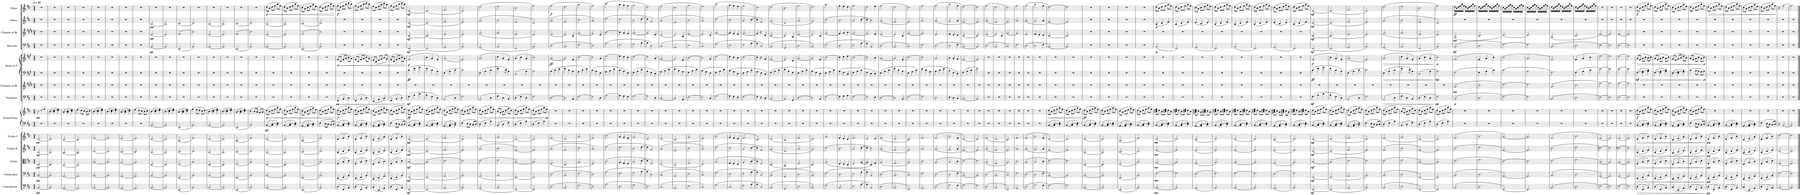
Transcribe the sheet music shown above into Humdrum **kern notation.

**kern	**dynam	**kern	**dynam	**kern	**dynam	**kern	**dynam	**kern	**dynam	**kern	**kern	**dynam	**kern	**dynam	**kern	**dynam	**kern	**kern	**dynam	**kern	**dynam	**kern	**dynam	**kern	**dynam	**kern	**dynam
*part13	*part13	*part12	*part12	*part11	*part11	*part10	*part10	*part9	*part9	*part8	*part8	*part8	*part7	*part7	*part6	*part6	*part5	*part5	*part5	*part4	*part4	*part3	*part3	*part2	*part2	*part1	*part1
*staff15	*staff15	*staff14	*staff14	*staff13	*staff13	*staff12	*staff12	*staff11	*staff11	*staff10	*staff9	*staff9/10	*staff8	*staff8	*staff7	*staff7	*staff6	*staff5	*staff5/6	*staff4	*staff4	*staff3	*staff3	*staff2	*staff2	*staff1	*staff1
*I"Contrabasses	*	*I"Violoncellos	*	*I"Violas	*	*I"Violins II	*	*I"Violins I	*	*I"Grand Piano	*	*	*I"Trombone	*	*I"Trumpets in Bb	*	*I"Horns in F	*	*	*I"Bassoons	*	*I"Clarinets in Bb	*	*I"Oboes	*	*I"Flutes	*
*I'Cb.	*	*I'Vc.	*	*I'Vla.	*	*I'Vln. II	*	*I'Vln. I	*	*I'Pno.	*	*	*I'Tbn.	*	*	*	*	*	*	*I'Bsn.	*	*	*	*I'Ob.	*	*I'Fl.	*
*clefFv4	*	*clefF4	*	*clefC3	*	*clefG2	*	*clefG2	*	*clefF4	*clefG2	*	*clefF4	*	*clefG2	*	*clefF4	*clefG2	*	*clefF4	*	*clefG2	*	*clefG2	*	*clefG2	*
*Trd7c12	*	*	*	*	*	*	*	*	*	*	*	*	*	*	*Trd1c2	*	*Trd4c7	*Trd4c7	*	*	*	*Trd1c2	*	*	*	*	*
*k[f#c#]	*	*k[f#c#]	*	*k[f#c#]	*	*k[f#c#]	*	*k[f#c#]	*	*k[f#c#]	*k[f#c#]	*	*k[f#c#]	*	*k[f#c#g#d#]	*	*k[f#c#g#]	*k[f#c#g#]	*	*k[f#c#]	*	*k[f#c#g#d#]	*	*k[f#c#]	*	*k[f#c#]	*
*M3/4	*	*M3/4	*	*M3/4	*	*M3/4	*	*M3/4	*	*M3/4	*M3/4	*	*M3/4	*	*M3/4	*	*M3/4	*M3/4	*	*M3/4	*	*M3/4	*	*M3/4	*	*M3/4	*
*MM95	*	*MM95	*	*MM95	*	*MM95	*	*MM95	*	*MM95	*MM95	*	*MM95	*	*MM95	*	*MM95	*MM95	*	*MM95	*	*MM95	*	*MM95	*	*MM95	*
=1	=1	=1	=1	=1	=1	=1	=1	=1	=1	=1	=1	=1	=1	=1	=1	=1	=1	=1	=1	=1	=1	=1	=1	=1	=1	=1	=1
*	*	*	*	*	*	*	*	*	*	*	*^	*	*	*	*	*	*	*	*	*	*	*	*	*	*	*	*
*	*	*	*	*	*	*	*	*	*	*	*	*^	*	*	*	*	*	*	*	*	*	*	*	*	*	*	*	*
*	*	*	*	*	*	*	*	*	*	*	*	*	*^	*	*	*	*	*	*	*	*	*	*	*	*	*	*	*	*
!	!LO:DY:b	!	!LO:DY:b	!	!LO:DY:b	!	!LO:DY:b	!	!LO:DY:b	!	!	!	!	!	!LO:DY:b	!	!	!	!	!	!	!	!	!	!	!	!	!	!	!
[2.BBB/	pp	[2.BB/	pp	[2.D/	pp	[2.B/	pp	[2.d/	pp	2.r	4ryy	2b\	2ryy	4ryy	mp	2.r	.	2.r	.	2.r	2.r	.	2.r	.	2.r	.	2.r	.	2.r	.
.	.	.	.	.	.	.	.	.	.	.	2dd/	.	.	2ryy	.	.	.	.	.	.	.	.	.	.	.	.	.	.	.	.
.	.	.	.	.	.	.	.	.	.	.	.	4ryy	4ff#/	.	.	.	.	.	.	.	.	.	.	.	.	.	.	.	.	.
*	*	*	*	*	*	*	*	*	*	*	*v	*v	*v	*v	*	*	*	*	*	*	*	*	*	*	*	*	*	*	*	*
=2	=2	=2	=2	=2	=2	=2	=2	=2	=2	=2	=2	=2	=2	=2	=2	=2	=2	=2	=2	=2	=2	=2	=2	=2	=2	=2	=2
2.BBB/]	.	2.BB/]	.	2.D/]	.	2.B/]	.	2.d/]	.	2.r	([4b\	.	2.r	.	2.r	.	2.r	2.r	.	2.r	.	2.r	.	2.r	.	2.r	.
.	.	.	.	.	.	.	.	.	.	.	4b\] [4dd\	.	.	.	.	.	.	.	.	.	.	.	.	.	.	.	.
.	.	.	.	.	.	.	.	.	.	.	4dd\] 4ff#\)	.	.	.	.	.	.	.	.	.	.	.	.	.	.	.	.
=3	=3	=3	=3	=3	=3	=3	=3	=3	=3	=3	=3	=3	=3	=3	=3	=3	=3	=3	=3	=3	=3	=3	=3	=3	=3	=3	=3
[2.AAA/	.	[2.AA/	.	[2.C#/	.	[2.A/	.	[2.c#/	.	2.r	([4a/	.	2.r	.	2.r	.	2.r	2.r	.	2.r	.	2.r	.	2.r	.	2.r	.
.	.	.	.	.	.	.	.	.	.	.	4a\] [4cc#\	.	.	.	.	.	.	.	.	.	.	.	.	.	.	.	.
.	.	.	.	.	.	.	.	.	.	.	4cc#\] 4ee\)	.	.	.	.	.	.	.	.	.	.	.	.	.	.	.	.
=4	=4	=4	=4	=4	=4	=4	=4	=4	=4	=4	=4	=4	=4	=4	=4	=4	=4	=4	=4	=4	=4	=4	=4	=4	=4	=4	=4
2.AAA/]	.	2.AA/]	.	2.C#/]	.	2.A/]	.	2.c#/]	.	2.r	(4ee\	.	2.r	.	2.r	.	2.r	2.r	.	2.r	.	2.r	.	2.r	.	2.r	.
.	.	.	.	.	.	.	.	.	.	.	8dd\L	.	.	.	.	.	.	.	.	.	.	.	.	.	.	.	.
.	.	.	.	.	.	.	.	.	.	.	8cc#\J	.	.	.	.	.	.	.	.	.	.	.	.	.	.	.	.
.	.	.	.	.	.	.	.	.	.	.	8b\L	.	.	.	.	.	.	.	.	.	.	.	.	.	.	.	.
.	.	.	.	.	.	.	.	.	.	.	8cc#\J)	.	.	.	.	.	.	.	.	.	.	.	.	.	.	.	.
=5	=5	=5	=5	=5	=5	=5	=5	=5	=5	=5	=5	=5	=5	=5	=5	=5	=5	=5	=5	=5	=5	=5	=5	=5	=5	=5	=5
[2.BBB/	.	[2.BB/	.	[2.B/	.	[2.d/	.	[2.f#/	.	2.r	([4b\	.	2.r	.	2.r	.	2.r	2.r	.	2.r	.	2.r	.	2.r	.	2.r	.
.	.	.	.	.	.	.	.	.	.	.	4b\] [4dd\	.	.	.	.	.	.	.	.	.	.	.	.	.	.	.	.
.	.	.	.	.	.	.	.	.	.	.	4dd\] 4ff#\)	.	.	.	.	.	.	.	.	.	.	.	.	.	.	.	.
=6	=6	=6	=6	=6	=6	=6	=6	=6	=6	=6	=6	=6	=6	=6	=6	=6	=6	=6	=6	=6	=6	=6	=6	=6	=6	=6	=6
2.BBB/]	.	2.BB/]	.	2.B/]	.	2.d/]	.	2.f#/]	.	2.r	([4b\	.	2.r	.	2.r	.	2.r	2.r	.	2.r	.	2.r	.	2.r	.	2.r	.
.	.	.	.	.	.	.	.	.	.	.	4b\] [4dd\	.	.	.	.	.	.	.	.	.	.	.	.	.	.	.	.
.	.	.	.	.	.	.	.	.	.	.	4dd\] 4ff#\)	.	.	.	.	.	.	.	.	.	.	.	.	.	.	.	.
=7	=7	=7	=7	=7	=7	=7	=7	=7	=7	=7	=7	=7	=7	=7	=7	=7	=7	=7	=7	=7	=7	=7	=7	=7	=7	=7	=7
[2.AAA/	.	[2.AA/	.	[2.A/	.	[2.c#/	.	[2.e/	.	2.r	([4a/	.	2.r	.	2.r	.	2.r	2.r	.	2.r	.	2.r	.	2.r	.	2.r	.
.	.	.	.	.	.	.	.	.	.	.	4a\] [4cc#\	.	.	.	.	.	.	.	.	.	.	.	.	.	.	.	.
.	.	.	.	.	.	.	.	.	.	.	4cc#\] 4ee\)	.	.	.	.	.	.	.	.	.	.	.	.	.	.	.	.
=8	=8	=8	=8	=8	=8	=8	=8	=8	=8	=8	=8	=8	=8	=8	=8	=8	=8	=8	=8	=8	=8	=8	=8	=8	=8	=8	=8
2.AAA/]	.	2.AA/]	.	2.A/]	.	2.c#/]	.	2.e/]	.	2.r	(4ee\	.	2.r	.	2.r	.	2.r	2.r	.	2.r	.	2.r	.	2.r	.	2.r	.
.	.	.	.	.	.	.	.	.	.	.	8dd\L	.	.	.	.	.	.	.	.	.	.	.	.	.	.	.	.
.	.	.	.	.	.	.	.	.	.	.	8cc#\J	.	.	.	.	.	.	.	.	.	.	.	.	.	.	.	.
.	.	.	.	.	.	.	.	.	.	.	8b\L	.	.	.	.	.	.	.	.	.	.	.	.	.	.	.	.
.	.	.	.	.	.	.	.	.	.	.	8cc#\J)	.	.	.	.	.	.	.	.	.	.	.	.	.	.	.	.
=9	=9	=9	=9	=9	=9	=9	=9	=9	=9	=9	=9	=9	=9	=9	=9	=9	=9	=9	=9	=9	=9	=9	=9	=9	=9	=9	=9
!	!	!	!	!	!	!	!	!	!	!	!	!	!	!	!	!	!	!	!	!	!LO:DY:b	!	!LO:DY:b	!	!LO:DY:b	!	!
[2.BBB/	.	[2.BB/	.	[2.D/	.	[2.B/	.	[2.d/	.	[2.BB/	([4b\	.	2.r	.	2.r	.	2.r	2.r	.	[2.BB/	pp	[2.e/	pp	[2.B/	pp	2.r	.
.	.	.	.	.	.	.	.	.	.	.	4b\] [4dd\	.	.	.	.	.	.	.	.	.	.	.	.	.	.	.	.
.	.	.	.	.	.	.	.	.	.	.	4dd\] 4ff#\)	.	.	.	.	.	.	.	.	.	.	.	.	.	.	.	.
=10	=10	=10	=10	=10	=10	=10	=10	=10	=10	=10	=10	=10	=10	=10	=10	=10	=10	=10	=10	=10	=10	=10	=10	=10	=10	=10	=10
2.BBB/]	.	2.BB/]	.	2.D/]	.	2.B/]	.	2.d/]	.	2.BB/]	([4b\	.	2.r	.	2.r	.	2.r	2.r	.	2.BB/]	.	2.e/]	.	2.B/]	.	2.r	.
.	.	.	.	.	.	.	.	.	.	.	4b\] [4dd\	.	.	.	.	.	.	.	.	.	.	.	.	.	.	.	.
.	.	.	.	.	.	.	.	.	.	.	4dd\] 4ff#\)	.	.	.	.	.	.	.	.	.	.	.	.	.	.	.	.
=11	=11	=11	=11	=11	=11	=11	=11	=11	=11	=11	=11	=11	=11	=11	=11	=11	=11	=11	=11	=11	=11	=11	=11	=11	=11	=11	=11
(2.EEE/	.	(2.EE/	.	(2.E/	.	(2.c#/	.	(2.A/	.	2.EE/	([4a/	.	2.r	.	2.r	.	2.r	2.r	.	(2.EE/	.	(2.f#/	.	(2.c#/	.	2.r	.
.	.	.	.	.	.	.	.	.	.	.	4a\] [4cc#\	.	.	.	.	.	.	.	.	.	.	.	.	.	.	.	.
.	.	.	.	.	.	.	.	.	.	.	4cc#\] 4ee\)	.	.	.	.	.	.	.	.	.	.	.	.	.	.	.	.
=12	=12	=12	=12	=12	=12	=12	=12	=12	=12	=12	=12	=12	=12	=12	=12	=12	=12	=12	=12	=12	=12	=12	=12	=12	=12	=12	=12
2.BBB/)	.	2.BB/)	.	2.B/)	.	2.d/)	.	2.f#/)	.	2.BB/	(4ff#\	.	2.r	.	2.r	.	2.r	2.r	.	2.BB/)	.	2.cc#\)	.	2.d/)	.	2.r	.
.	.	.	.	.	.	.	.	.	.	.	8ee\L	.	.	.	.	.	.	.	.	.	.	.	.	.	.	.	.
.	.	.	.	.	.	.	.	.	.	.	8dd\J	.	.	.	.	.	.	.	.	.	.	.	.	.	.	.	.
.	.	.	.	.	.	.	.	.	.	.	8cc#\L	.	.	.	.	.	.	.	.	.	.	.	.	.	.	.	.
.	.	.	.	.	.	.	.	.	.	.	8dd\J)	.	.	.	.	.	.	.	.	.	.	.	.	.	.	.	.
=13	=13	=13	=13	=13	=13	=13	=13	=13	=13	=13	=13	=13	=13	=13	=13	=13	=13	=13	=13	=13	=13	=13	=13	=13	=13	=13	=13
[2.BBB/	.	[2.BB/	.	[2.D/	.	[2.B/	.	[2.d/	.	[2.BB/	([4b\	.	2.r	.	2.r	.	2.r	2.r	.	[2.BB/	.	[2.e/	.	[2.B/	.	2.r	.
.	.	.	.	.	.	.	.	.	.	.	4b\] [4dd\	.	.	.	.	.	.	.	.	.	.	.	.	.	.	.	.
.	.	.	.	.	.	.	.	.	.	.	4dd\] 4ff#\)	.	.	.	.	.	.	.	.	.	.	.	.	.	.	.	.
=14	=14	=14	=14	=14	=14	=14	=14	=14	=14	=14	=14	=14	=14	=14	=14	=14	=14	=14	=14	=14	=14	=14	=14	=14	=14	=14	=14
2.BBB/]	.	2.BB/]	.	2.D/]	.	2.B/]	.	2.d/]	.	2.BB/]	([4b\	.	2.r	.	2.r	.	2.r	2.r	.	2.BB/]	.	2.e/]	.	2.B/]	.	2.r	.
.	.	.	.	.	.	.	.	.	.	.	4b\] [4dd\	.	.	.	.	.	.	.	.	.	.	.	.	.	.	.	.
.	.	.	.	.	.	.	.	.	.	.	4dd\] 4ff#\)	.	.	.	.	.	.	.	.	.	.	.	.	.	.	.	.
=15	=15	=15	=15	=15	=15	=15	=15	=15	=15	=15	=15	=15	=15	=15	=15	=15	=15	=15	=15	=15	=15	=15	=15	=15	=15	=15	=15
(2.EEE/	.	(2.EE/	.	(2.E/	.	(2.c#/	.	(2.A/	.	2.EE/	([4a/	.	2.r	.	2.r	.	2.r	2.r	.	(2.EE/	.	(2.f#/	.	(2.c#/	.	2.r	.
.	.	.	.	.	.	.	.	.	.	.	4a\] [4cc#\	.	.	.	.	.	.	.	.	.	.	.	.	.	.	.	.
.	.	.	.	.	.	.	.	.	.	.	4cc#\] 4ee\)	.	.	.	.	.	.	.	.	.	.	.	.	.	.	.	.
=16	=16	=16	=16	=16	=16	=16	=16	=16	=16	=16	=16	=16	=16	=16	=16	=16	=16	=16	=16	=16	=16	=16	=16	=16	=16	=16	=16
2.BBB/)	.	2.BB/)	.	2.B/)	.	2.d/)	.	2.f#/)	.	2.BB/	(4cc#\	.	2.r	.	2.r	.	2.r	2.r	.	2.BB/)	.	2.cc#\)	.	2.d/)	.	2.r	.
.	.	.	.	.	.	.	.	.	.	.	8b/L	.	.	.	.	.	.	.	.	.	.	.	.	.	.	.	.
.	.	.	.	.	.	.	.	.	.	.	8a/J	.	.	.	.	.	.	.	.	.	.	.	.	.	.	.	.
.	.	.	.	.	.	.	.	.	.	.	8g/L	.	.	.	.	.	.	.	.	.	.	.	.	.	.	.	.
.	.	.	.	.	.	.	.	.	.	.	8a/J)	.	.	.	.	.	.	.	.	.	.	.	.	.	.	.	.
=17	=17	=17	=17	=17	=17	=17	=17	=17	=17	=17	=17	=17	=17	=17	=17	=17	=17	=17	=17	=17	=17	=17	=17	=17	=17	=17	=17
!	!	!	!	!	!	!	!	!	!	!	!	!LO:HP:b	!	!	!	!	!	!	!	!	!	!	!	!	!	!	!LO:HP:b
!	!	!	!	!	!	!	!	!	!	!	!	!LO:DY:n=1:b=2	!	!	!	!	!	!	!	!	!	!	!	!	!	!	!
!	!	!	!	!	!	!	!	!	!	!	!	!LO:DY:n=2:b	!	!	!	!	!	!	!	!	!	!	!	!	!	!	!LO:DY:n=1:b
[2.BBB/	.	[2.BB/	.	[2.D/	.	[2.B/	.	[2.d/	.	[4BB/	(8dd\L	< mf p	2.r	.	2.r	.	2.r	2.r	.	[2.BB/	.	[2.e/	.	[2.B/	.	(8dd\L	< p
.	.	.	.	.	.	.	.	.	.	.	8b\J	.	.	.	.	.	.	.	.	.	.	.	.	.	.	8b\J	.
.	.	.	.	.	.	.	.	.	.	4BB/] [4D/	8dd\L	.	.	.	.	.	.	.	.	.	.	.	.	.	.	8dd\L	.
.	.	.	.	.	.	.	.	.	.	.	8ff#\J	.	.	.	.	.	.	.	.	.	.	.	.	.	.	8ff#\J	.
.	.	.	.	.	.	.	.	.	.	4D\] 4F#\	8bb\L	.	.	.	.	.	.	.	.	.	.	.	.	.	.	8bb\L	.
.	.	.	.	.	.	.	.	.	.	.	8ff#\J)	.	.	.	.	.	.	.	.	.	.	.	.	.	.	8ff#\J)	.
=18	=18	=18	=18	=18	=18	=18	=18	=18	=18	=18	=18	=18	=18	=18	=18	=18	=18	=18	=18	=18	=18	=18	=18	=18	=18	=18	=18
2.BBB/]	.	2.BB/]	.	2.D/]	.	2.B/]	.	2.d/]	.	[4BB/	(8dd\L	.	2.r	.	2.r	.	2.r	2.r	.	2.BB/]	.	2.e/]	.	2.B/]	.	(8dd\L	.
.	.	.	.	.	.	.	.	.	.	.	8b\J	.	.	.	.	.	.	.	.	.	.	.	.	.	.	8b\J	.
.	.	.	.	.	.	.	.	.	.	4BB/] [4D/	8dd\L	.	.	.	.	.	.	.	.	.	.	.	.	.	.	8dd\L	.
.	.	.	.	.	.	.	.	.	.	.	8ff#\J	.	.	.	.	.	.	.	.	.	.	.	.	.	.	8ff#\J	.
.	.	.	.	.	.	.	.	.	.	4D\] 4F#\	8bb\L	.	.	.	.	.	.	.	.	.	.	.	.	.	.	8bb\L	.
.	.	.	.	.	.	.	.	.	.	.	8ff#\J)	.	.	.	.	.	.	.	.	.	.	.	.	.	.	8ff#\J)	.
=19	=19	=19	=19	=19	=19	=19	=19	=19	=19	=19	=19	=19	=19	=19	=19	=19	=19	=19	=19	=19	=19	=19	=19	=19	=19	=19	=19
(2.EEE/	.	(2.EE/	.	(2.E/	.	(2.c#/	.	(2.A/	.	[4AA/	(8cc#\L	.	2.r	.	2.r	.	2.r	2.r	.	(2.EE/	.	(2.f#/	.	(2.c#/	.	(8cc#\L	.
.	.	.	.	.	.	.	.	.	.	.	8a\J	.	.	.	.	.	.	.	.	.	.	.	.	.	.	8a\J	.
.	.	.	.	.	.	.	.	.	.	4AA/] [4C#/	8cc#\L	.	.	.	.	.	.	.	.	.	.	.	.	.	.	8cc#\L	.
.	.	.	.	.	.	.	.	.	.	.	8ee\J	.	.	.	.	.	.	.	.	.	.	.	.	.	.	8ee\J	.
.	.	.	.	.	.	.	.	.	.	4C#\] 4E\	8aa\L	.	.	.	.	.	.	.	.	.	.	.	.	.	.	8aa\L	.
.	.	.	.	.	.	.	.	.	.	.	8ee\J)	.	.	.	.	.	.	.	.	.	.	.	.	.	.	8ee\J)	.
=20	=20	=20	=20	=20	=20	=20	=20	=20	=20	=20	=20	=20	=20	=20	=20	=20	=20	=20	=20	=20	=20	=20	=20	=20	=20	=20	=20
2.BBB/)	.	2.BB/)	.	2.B/)	.	2.d/)	.	2.f#/)	.	4F#\	(8dd\L	.	2.r	.	2.r	.	2.r	2.r	.	2.BB/)	.	2.cc#\)	.	2.d/)	.	(8dd\L	.
.	.	.	.	.	.	.	.	.	.	.	8b\J	.	.	.	.	.	.	.	.	.	.	.	.	.	.	8b\J	.
.	.	.	.	.	.	.	.	.	.	8E\L	8dd\L	.	.	.	.	.	.	.	.	.	.	.	.	.	.	8dd\L	.
.	.	.	.	.	.	.	.	.	.	8D\J	8ff#\J	.	.	.	.	.	.	.	.	.	.	.	.	.	.	8ff#\J	.
.	.	.	.	.	.	.	.	.	.	8C#/L	8bb\L	.	.	.	.	.	.	.	.	.	.	.	.	.	.	8bb\L	.
.	.	.	.	.	.	.	.	.	.	8D/J	8ff#\J)	.	.	.	.	.	.	.	.	.	.	.	.	.	.	8ff#\J)	.
.	.	.	.	.	.	.	.	.	.	.	.	[	.	.	.	.	.	.	.	.	.	.	.	.	.	.	[
=21	=21	=21	=21	=21	=21	=21	=21	=21	=21	=21	=21	=21	=21	=21	=21	=21	=21	=21	=21	=21	=21	=21	=21	=21	=21	=21	=21
!	!	!	!	!	!	!	!	!	!	!	!	!LO:DY:b	!	!LO:HP:b	!	!	!	!	!LO:HP:b	!	!	!	!	!	!	!	!
!	!	!	!	!	!	!	!	!	!	!	!	!	!	!LO:DY:n=1:b	!	!	!	!	!LO:DY:n=1:b	!	!	!	!	!	!	!	!LO:DY:b
(4DD\	.	(4DD/	.	(4F#/	.	(4B/	.	(4d/	.	[4BB/	(8dd\L	f	(4FF#/	< pp	2.r	.	2.r	(8f#/L	< p	2.r	.	2.r	.	2.r	.	(8ff#\L	f
.	.	.	.	.	.	.	.	.	.	.	8b\J	.	.	.	.	.	.	8c#/J	.	.	.	.	.	.	.	8dd\J	.
4FFF#/	.	4FF#/	.	4B/	.	4d/	.	4f#/	.	4BB/] [4D/	8dd\L	.	4BB/	.	.	.	.	8f#/L	.	.	.	.	.	.	.	8ff#\L	.
.	.	.	.	.	.	.	.	.	.	.	8ff#\J	.	.	.	.	.	.	8a/J	.	.	.	.	.	.	.	8bb\J	.
4BBB/)	.	4BB/)	.	4d\)	.	4f#/)	.	4b\)	.	4D\] 4F#\	8bb\L	.	4D\)	.	.	.	.	8cc#\L	.	.	.	.	.	.	.	8ddd\L	.
.	.	.	.	.	.	.	.	.	.	.	8ff#\J)	.	.	.	.	.	.	8a\J)	.	.	.	.	.	.	.	8bb\J)	.
=22	=22	=22	=22	=22	=22	=22	=22	=22	=22	=22	=22	=22	=22	=22	=22	=22	=22	=22	=22	=22	=22	=22	=22	=22	=22	=22	=22
(4DD\	.	(4DD/	.	(4F#/	.	(4B/	.	(4d/	.	[4BB/	(8dd\L	.	(4FF#/	.	2.r	.	2.r	(8f#/L	.	2.r	.	2.r	.	2.r	.	(8ff#\L	.
.	.	.	.	.	.	.	.	.	.	.	8b\J	.	.	.	.	.	.	8c#/J	.	.	.	.	.	.	.	8dd\J	.
4FFF#/	.	4FF#/	.	4B/	.	4d/	.	4f#/	.	4BB/] [4D/	8dd\L	.	4BB/	.	.	.	.	8f#/L	.	.	.	.	.	.	.	8ff#\L	.
.	.	.	.	.	.	.	.	.	.	.	8ff#\J	.	.	.	.	.	.	8a/J	.	.	.	.	.	.	.	8bb\J	.
4BBB/)	.	4BB/)	.	4d\)	.	4f#/)	.	4b\)	.	4D\] 4F#\	8bb\L	.	4D\)	.	.	.	.	8cc#\L	.	.	.	.	.	.	.	8ddd\L	.
.	.	.	.	.	.	.	.	.	.	.	8ff#\J)	.	.	.	.	.	.	8a\J)	.	.	.	.	.	.	.	8bb\J)	.
=23	=23	=23	=23	=23	=23	=23	=23	=23	=23	=23	=23	=23	=23	=23	=23	=23	=23	=23	=23	=23	=23	=23	=23	=23	=23	=23	=23
(4CC#/	.	(4CC#/	.	(4E/	.	(4A/	.	(4c#/	.	[4AA/	(8cc#\L	.	(4EE/	.	2.r	.	2.r	(8e/L	.	2.r	.	2.r	.	2.r	.	(8ee\L	.
.	.	.	.	.	.	.	.	.	.	.	8a\J	.	.	.	.	.	.	8B/J	.	.	.	.	.	.	.	8cc#\J	.
4EEE/	.	4EE/	.	4A/	.	4c#/	.	4e/	.	4AA/] [4C#/	8cc#\L	.	4AA/	.	.	.	.	8e/L	.	.	.	.	.	.	.	8ee\L	.
.	.	.	.	.	.	.	.	.	.	.	8ee\J	.	.	.	.	.	.	8g#/J	.	.	.	.	.	.	.	8aa\J	.
4AAA/)	.	4AA/)	.	4c#\)	.	4e/)	.	4a/)	.	4C#\] 4E\	8aa\L	.	4C#/)	.	.	.	.	8b/L	.	.	.	.	.	.	.	8ccc#\L	.
.	.	.	.	.	.	.	.	.	.	.	8ee\J)	.	.	.	.	.	.	8g#/J)	.	.	.	.	.	.	.	8aa\J)	.
=24	=24	=24	=24	=24	=24	=24	=24	=24	=24	=24	=24	=24	=24	=24	=24	=24	=24	=24	=24	=24	=24	=24	=24	=24	=24	=24	=24
(4DD\	.	(4DD/	.	(4F#/	.	(4B/	.	(4d/	.	4F#\	(8dd\L	.	(4FF#/	.	2.r	.	2.r	(8f#/L	.	2.r	.	2.r	.	2.r	.	(8ff#\L	.
.	.	.	.	.	.	.	.	.	.	.	8b\J	.	.	.	.	.	.	8c#/J	.	.	.	.	.	.	.	8dd\J	.
4FFF#/	.	4FF#/	.	4B/	.	4d/	.	4f#/	.	8E\L	8dd\L	.	4BB/	.	.	.	.	8f#/L	.	.	.	.	.	.	.	8ff#\L	.
.	.	.	.	.	.	.	.	.	.	8D\J	8ff#\J	.	.	.	.	.	.	8a/J	.	.	.	.	.	.	.	8bb\J	.
4BBB/)	.	4BB/)	.	4d\)	.	4f#/)	.	4b\)	.	8C#/L	8bb\L	.	4D\)	.	.	.	.	8cc#\L	.	.	.	.	.	.	.	8ddd\L	.
.	.	.	.	.	.	.	.	.	.	8D/J	8ff#\J)	.	.	.	.	.	.	8a\J)	.	.	.	.	.	.	.	8bb\J)	.
.	.	.	.	.	.	.	.	.	.	.	.	.	.	[	.	.	.	.	[	.	.	.	.	.	.	.	.
=25	=25	=25	=25	=25	=25	=25	=25	=25	=25	=25	=25	=25	=25	=25	=25	=25	=25	=25	=25	=25	=25	=25	=25	=25	=25	=25	=25
!	!LO:DY:b	!	!LO:DY:b	!	!LO:DY:b	!	!LO:DY:b	!	!LO:DY:b	!	!	!LO:DY:b	!	!LO:DY:b	!	!	!	!	!LO:DY:b=2	!	!	!	!	!	!	!	!
!	!	!	!	!	!	!	!	!	!	!	!	!	!	!	!	!	!	!	!LO:DY:n=1:b	!	!LO:DY:b	!	!LO:DY:b	!	!LO:DY:b	!	!LO:DY:b
[2.FFF#/	mf	[2.FF#/	mf	[2.B/	mf	[2.d/	mf	[2.d/	mf	[4BB/	(8dd\L	ff	(4F#\	mf	2.r	.	4c#\	(2.f#/	ff f	[2.FF#/	mf	[2.c#/	mf	[2.d/	mf	[2.d/	mf
.	.	.	.	.	.	.	.	.	.	.	8b\J	.	.	.	.	.	.	.	.	.	.	.	.	.	.	.	.
.	.	.	.	.	.	.	.	.	.	4BB/] [4D/	8dd\L	.	4B\	.	.	.	4f#\	.	.	.	.	.	.	.	.	.	.
.	.	.	.	.	.	.	.	.	.	.	8ff#\J	.	.	.	.	.	.	.	.	.	.	.	.	.	.	.	.
.	.	.	.	.	.	.	.	.	.	4D\] 4F#\	8bb\L	.	4d\	.	.	.	4a\	.	.	.	.	.	.	.	.	.	.
.	.	.	.	.	.	.	.	.	.	.	8ff#\J)	.	.	.	.	.	.	.	.	.	.	.	.	.	.	.	.
=26	=26	=26	=26	=26	=26	=26	=26	=26	=26	=26	=26	=26	=26	=26	=26	=26	=26	=26	=26	=26	=26	=26	=26	=26	=26	=26	=26
(2.FFF#/]	.	(2.FF#/]	.	(2.B/]	.	(2.d/]	.	(2.d/]	.	[4BB/	(8dd\L	.	4B\	.	2.r	.	4f#\	4cc#\	.	(2.FF#/]	.	(2.c#/]	.	(2.d/]	.	(2.d/]	.
.	.	.	.	.	.	.	.	.	.	.	8b\J	.	.	.	.	.	.	.	.	.	.	.	.	.	.	.	.
.	.	.	.	.	.	.	.	.	.	4BB/] [4D/	8dd\L	.	4F#\	.	.	.	4c#\	4a/	.	.	.	.	.	.	.	.	.
.	.	.	.	.	.	.	.	.	.	.	8ff#\J	.	.	.	.	.	.	.	.	.	.	.	.	.	.	.	.
.	.	.	.	.	.	.	.	.	.	4D\] 4F#\	8bb\L	.	4D\)	.	.	.	4A\	4f#/)	.	.	.	.	.	.	.	.	.
.	.	.	.	.	.	.	.	.	.	.	8ff#\J)	.	.	.	.	.	.	.	.	.	.	.	.	.	.	.	.
=27	=27	=27	=27	=27	=27	=27	=27	=27	=27	=27	=27	=27	=27	=27	=27	=27	=27	=27	=27	=27	=27	=27	=27	=27	=27	=27	=27
2.AAA/	.	2.AA/	.	2.d\	.	2.f#/	.	2.f#/	.	[4AA/	(8dd\L	.	(2AA/	.	2.r	.	4E\	(2.a/	.	2.AA/	.	2.e/	.	2.f#/	.	2.f#/	.
.	.	.	.	.	.	.	.	.	.	.	8a\J	.	.	.	.	.	.	.	.	.	.	.	.	.	.	.	.
.	.	.	.	.	.	.	.	.	.	4AA/] [4C#/	8dd\L	.	.	.	.	.	4A\	.	.	.	.	.	.	.	.	.	.
.	.	.	.	.	.	.	.	.	.	.	8ff#\J	.	.	.	.	.	.	.	.	.	.	.	.	.	.	.	.
.	.	.	.	.	.	.	.	.	.	4C#\] 4F#\	8aa\L	.	4D\	.	.	.	4c#\	.	.	.	.	.	.	.	.	.	.
.	.	.	.	.	.	.	.	.	.	.	8ff#\J)	.	.	.	.	.	.	.	.	.	.	.	.	.	.	.	.
=28	=28	=28	=28	=28	=28	=28	=28	=28	=28	=28	=28	=28	=28	=28	=28	=28	=28	=28	=28	=28	=28	=28	=28	=28	=28	=28	=28
2.BBB/)	.	2.BB/)	.	2.d\)	.	2.f#/)	.	2.d/)	.	4F#\	(8dd\L	.	2.F#\)	.	2.r	.	2.c#\	2.f#/)	.	2.BB/)	.	2.e/)	.	2.f#/)	.	2.d/)	.
.	.	.	.	.	.	.	.	.	.	.	8b\J	.	.	.	.	.	.	.	.	.	.	.	.	.	.	.	.
.	.	.	.	.	.	.	.	.	.	8E\L	8dd\L	.	.	.	.	.	.	.	.	.	.	.	.	.	.	.	.
.	.	.	.	.	.	.	.	.	.	8D\J	8ff#\J	.	.	.	.	.	.	.	.	.	.	.	.	.	.	.	.
.	.	.	.	.	.	.	.	.	.	8C#/L	8bb\L	.	.	.	.	.	.	.	.	.	.	.	.	.	.	.	.
.	.	.	.	.	.	.	.	.	.	8D/J	8ff#\J)	.	.	.	.	.	.	.	.	.	.	.	.	.	.	.	.
=29	=29	=29	=29	=29	=29	=29	=29	=29	=29	=29	=29	=29	=29	=29	=29	=29	=29	=29	=29	=29	=29	=29	=29	=29	=29	=29	=29
!	!	!	!	!	!	!	!	!	!	!	!	!LO:HP:b	!	!	!	!	!	!	!	!	!	!	!	!	!	!	!
(2.AAA/	.	(2.AA/	.	(2.d\	.	(2.a/	.	(2.f#/	.	4D\	(8dd\L	>	(2AA/	.	2.r	.	4E\	(2.a/	.	(2.AA/	.	(2.g#/	.	(2.a/	.	(2.dd\	.
.	.	.	.	.	.	.	.	.	.	.	8b\J	.	.	.	.	.	.	.	.	.	.	.	.	.	.	.	.
.	.	.	.	.	.	.	.	.	.	4F#\	8dd\L	.	.	.	.	.	4A\	.	.	.	.	.	.	.	.	.	.
.	.	.	.	.	.	.	.	.	.	.	8ff#\J	.	.	.	.	.	.	.	.	.	.	.	.	.	.	.	.
.	.	.	.	.	.	.	.	.	.	4B\	8bb\L	.	4D\	.	.	.	4c#\	.	.	.	.	.	.	.	.	.	.
.	.	.	.	.	.	.	.	.	.	.	8ff#\J)	.	.	.	.	.	.	.	.	.	.	.	.	.	.	.	.
=30	=30	=30	=30	=30	=30	=30	=30	=30	=30	=30	=30	=30	=30	=30	=30	=30	=30	=30	=30	=30	=30	=30	=30	=30	=30	=30	=30
2.BBB/	.	2.BB/	.	2.e\	.	2.b\	.	2.g/	.	4BB/	(8b/L	.	4G\	.	2.r	.	4.f#\	4dd\	.	2.BB/	.	2.a/	.	2.b\	.	2.ee\	.
.	.	.	.	.	.	.	.	.	.	.	8g/J	.	.	.	.	.	.	.	.	.	.	.	.	.	.	.	.
.	.	.	.	.	.	.	.	.	.	4D\	8b\L	.	4D\	.	.	.	.	4a/	.	.	.	.	.	.	.	.	.
.	.	.	.	.	.	.	.	.	.	.	8dd\J	.	.	.	.	.	8d\	.	.	.	.	.	.	.	.	.	.
.	.	.	.	.	.	.	.	.	.	4G\	8gg\L	.	4BB/)	.	.	.	4A\	4f#/)	.	.	.	.	.	.	.	.	.
.	.	.	.	.	.	.	.	.	.	.	8dd\J)	.	.	.	.	.	.	.	.	.	.	.	.	.	.	.	.
=31	=31	=31	=31	=31	=31	=31	=31	=31	=31	=31	=31	=31	=31	=31	=31	=31	=31	=31	=31	=31	=31	=31	=31	=31	=31	=31	=31
[2.FFF#/)	.	[2.FF#/)	.	[2.B/)	.	[2.f#/)	.	[2.d/)	.	4D\	(8dd\L	.	(4D\	.	2.r	.	2C#/	(4a/	.	2.FF#/	.	2.e/	.	2.f#/	.	2.b\	.
.	.	.	.	.	.	.	.	.	.	.	8b\J	.	.	.	.	.	.	.	.	.	.	.	.	.	.	.	.
.	.	.	.	.	.	.	.	.	.	4F#\	8dd\L	.	4F#\	.	.	.	.	4cc#\	.	.	.	.	.	.	.	.	.
.	.	.	.	.	.	.	.	.	.	.	8ff#\J	.	.	.	.	.	.	.	.	.	.	.	.	.	.	.	.
.	.	.	.	.	.	.	.	.	.	4B\	8bb\L	.	4D\	.	.	.	4A\	4a/	.	.	.	.	.	.	.	.	.
.	.	.	.	.	.	.	.	.	.	.	8ff#\J)	.	.	.	.	.	.	.	.	.	.	.	.	.	.	.	.
=32	=32	=32	=32	=32	=32	=32	=32	=32	=32	=32	=32	=32	=32	=32	=32	=32	=32	=32	=32	=32	=32	=32	=32	=32	=32	=32	=32
2.FFF#/]	.	2.FF#/]	.	2.B/]	.	2.f#/]	.	2.d/]	.	4D\	(8dd\L	.	2.F#\)	.	2.r	.	2.A\	2.cc#\)	.	2.BB/)	.	2.e/)	.	2.d/)	.	2.ff#\)	.
.	.	.	.	.	.	.	.	.	.	.	8b\J	.	.	.	.	.	.	.	.	.	.	.	.	.	.	.	.
.	.	.	.	.	.	.	.	.	.	4F#\	8dd\L	.	.	.	.	.	.	.	.	.	.	.	.	.	.	.	.
.	.	.	.	.	.	.	.	.	.	.	8ff#\J	.	.	.	.	.	.	.	.	.	.	.	.	.	.	.	.
.	.	.	.	.	.	.	.	.	.	4B\	8bb\L	.	.	.	.	.	.	.	.	.	.	.	.	.	.	.	.
!	!	!	!	!	!	!	!	!	!	!	!	!LO:DY:b	!	!	!	!	!	!	!	!	!	!	!	!	!	!	!
.	.	.	.	.	.	.	.	.	.	.	8ff#\J)	p	.	.	.	.	.	.	.	.	.	.	.	.	.	.	.
.	.	.	.	.	.	.	.	.	.	.	.	]	.	.	.	.	.	.	.	.	.	.	.	.	.	.	.
=33	=33	=33	=33	=33	=33	=33	=33	=33	=33	=33	=33	=33	=33	=33	=33	=33	=33	=33	=33	=33	=33	=33	=33	=33	=33	=33	=33
!	!	!	!	!	!	!	!	!	!	!	!	!	!	!	!	!	!	!	!LO:DY:b	!	!	!	!	!	!	!	!LO:DY:b
(2.DD\	.	(2.D\	.	(2.F#/	.	(2.a/	.	(2.f#/	.	2.r	2.r	.	[2.D\	.	2.r	.	4A\	[2.a/	ff	(2.D\	.	[2.e/	.	(2.a/	.	(2.ff#\	f
.	.	.	.	.	.	.	.	.	.	.	.	.	.	.	.	.	4c#\	.	.	.	.	.	.	.	.	.	.
.	.	.	.	.	.	.	.	.	.	.	.	.	.	.	.	.	4e\	.	.	.	.	.	.	.	.	.	.
=34	=34	=34	=34	=34	=34	=34	=34	=34	=34	=34	=34	=34	=34	=34	=34	=34	=34	=34	=34	=34	=34	=34	=34	=34	=34	=34	=34
2.BBB/	.	2.BB/	.	2.D/	.	2.f#/	.	2.d/	.	2.r	2.r	.	2D\]	.	2.r	.	4f#\	2a/]	.	2.BB/	.	2e/]	.	2.f#/	.	2.dd\	.
.	.	.	.	.	.	.	.	.	.	.	.	.	.	.	.	.	4c#\	.	.	.	.	.	.	.	.	.	.
.	.	.	.	.	.	.	.	.	.	.	.	.	4BB/	.	.	.	4A\	4f#/	.	.	.	4c#/	.	.	.	.	.
=35	=35	=35	=35	=35	=35	=35	=35	=35	=35	=35	=35	=35	=35	=35	=35	=35	=35	=35	=35	=35	=35	=35	=35	=35	=35	=35	=35
2.FF#\	.	2.F#\	.	2.A/	.	2.cc#\	.	2.a/	.	2.r	2.r	.	[2.F#\	.	2.r	.	4G#\	[2.cc#\	.	2.F#\	.	[2.g#/	.	2.cc#\	.	2.aa\	.
.	.	.	.	.	.	.	.	.	.	.	.	.	.	.	.	.	4c#\	.	.	.	.	.	.	.	.	.	.
.	.	.	.	.	.	.	.	.	.	.	.	.	.	.	.	.	4e\	.	.	.	.	.	.	.	.	.	.
=36	=36	=36	=36	=36	=36	=36	=36	=36	=36	=36	=36	=36	=36	=36	=36	=36	=36	=36	=36	=36	=36	=36	=36	=36	=36	=36	=36
2.DD\)	.	2.D\)	.	2.F#/)	.	2.a/)	.	2.f#/)	.	2.r	2.r	.	2F#\]	.	2.r	.	4c#\	2cc#\]	.	2.D\)	.	2g#/]	.	2.a/)	.	2.ff#\)	.
.	.	.	.	.	.	.	.	.	.	.	.	.	.	.	.	.	4A\	.	.	.	.	.	.	.	.	.	.
.	.	.	.	.	.	.	.	.	.	.	.	.	4D\	.	.	.	4E\	4a/	.	.	.	4e/	.	.	.	.	.
=37	=37	=37	=37	=37	=37	=37	=37	=37	=37	=37	=37	=37	=37	=37	=37	=37	=37	=37	=37	=37	=37	=37	=37	=37	=37	=37	=37
(2.AA\	.	(2.A\	.	(2.c#\	.	(2.ee\	.	(2.cc#\	.	2.r	2.r	.	[2.A\	.	2.r	.	4G#\	[2.ee\	.	(2.A\	.	[2.b\	.	(2.ee\	.	(2.ccc#\	.
.	.	.	.	.	.	.	.	.	.	.	.	.	.	.	.	.	4B\	.	.	.	.	.	.	.	.	.	.
.	.	.	.	.	.	.	.	.	.	.	.	.	.	.	.	.	4e\	.	.	.	.	.	.	.	.	.	.
=38	=38	=38	=38	=38	=38	=38	=38	=38	=38	=38	=38	=38	=38	=38	=38	=38	=38	=38	=38	=38	=38	=38	=38	=38	=38	=38	=38
2.DD\	.	2.F#\	.	4A/	.	2.dd\	.	4a/	.	2.r	2.r	.	4A\]	.	2.r	.	4c#\	4ee\]	.	2.F#\	.	4b\]	.	2.dd\	.	4aa\	.
.	.	.	.	4G/	.	.	.	4g/	.	.	.	.	4G\	.	.	.	4A\	4dd\	.	.	.	4a/	.	.	.	4gg\	.
.	.	.	.	4F#/	.	.	.	4f#/	.	.	.	.	4F#\	.	.	.	4E\	4cc#\	.	.	.	4g#/	.	.	.	4ff#\	.
=39	=39	=39	=39	=39	=39	=39	=39	=39	=39	=39	=39	=39	=39	=39	=39	=39	=39	=39	=39	=39	=39	=39	=39	=39	=39	=39	=39
2.GG\	.	2G\	.	2B/	.	2b\	.	2.g/	.	2.r	2.r	.	[2.G\	.	2.r	.	4F#\	[2.dd\	.	2G\	.	[2.a/	.	2b\	.	2.gg\	.
.	.	.	.	.	.	.	.	.	.	.	.	.	.	.	.	.	4A\	.	.	.	.	.	.	.	.	.	.
.	.	[4B\	.	[4d\	.	[4dd\	.	.	.	.	.	.	.	.	.	.	4d\	.	.	[4B\	.	.	.	[4dd\	.	.	.
=40	=40	=40	=40	=40	=40	=40	=40	=40	=40	=40	=40	=40	=40	=40	=40	=40	=40	=40	=40	=40	=40	=40	=40	=40	=40	=40	=40
2.DD\)	.	4B\]	.	4d\]	.	4dd\]	.	2.d/)	.	2.r	2.r	.	2G\]	.	2.r	.	4A\	2dd\]	.	4B\]	.	2a/]	.	4dd\]	.	2.dd\)	.
.	.	2D\)	.	2F#/)	.	2g/)	.	.	.	.	.	.	.	.	.	.	4F#\	.	.	2D\)	.	.	.	2g/)	.	.	.
.	.	.	.	.	.	.	.	.	.	.	.	.	4D\	.	.	.	4D\	4a/	.	.	.	4e/	.	.	.	.	.
=41	=41	=41	=41	=41	=41	=41	=41	=41	=41	=41	=41	=41	=41	=41	=41	=41	=41	=41	=41	=41	=41	=41	=41	=41	=41	=41	=41
(2.CC#/	.	(2.C#/	.	(2.E/	.	(2.a/	.	(2.e/	.	2.r	2.r	.	[2.C#/	.	2.r	.	4G#\	[2.g#/	.	(2.C#/	.	[2.d#/	.	(2.a/	.	(2.ee\	.
.	.	.	.	.	.	.	.	.	.	.	.	.	.	.	.	.	4B\	.	.	.	.	.	.	.	.	.	.
.	.	.	.	.	.	.	.	.	.	.	.	.	.	.	.	.	4d\	.	.	.	.	.	.	.	.	.	.
=42	=42	=42	=42	=42	=42	=42	=42	=42	=42	=42	=42	=42	=42	=42	=42	=42	=42	=42	=42	=42	=42	=42	=42	=42	=42	=42	=42
2.AAA/	.	2.AA/	.	2.C#/	.	2.e/	.	2.c#/	.	2.r	2.r	.	2C#/]	.	2.r	.	4e\	2g#/]	.	2.AA/	.	2d#/]	.	2.e/	.	2.cc#\	.
.	.	.	.	.	.	.	.	.	.	.	.	.	.	.	.	.	4B\	.	.	.	.	.	.	.	.	.	.
.	.	.	.	.	.	.	.	.	.	.	.	.	4AA/	.	.	.	4G#\	4e/	.	.	.	4B/	.	.	.	.	.
=43	=43	=43	=43	=43	=43	=43	=43	=43	=43	=43	=43	=43	=43	=43	=43	=43	=43	=43	=43	=43	=43	=43	=43	=43	=43	=43	=43
2.EE\	.	2.E\	.	2.G/	.	2.b\	.	2.g/	.	2.r	2.r	.	[2.E\	.	2.r	.	4F#\	[2.b\	.	2.E\	.	[2.f#/	.	2.b\	.	2.gg\	.
.	.	.	.	.	.	.	.	.	.	.	.	.	.	.	.	.	4B\	.	.	.	.	.	.	.	.	.	.
.	.	.	.	.	.	.	.	.	.	.	.	.	.	.	.	.	4d\	.	.	.	.	.	.	.	.	.	.
=44	=44	=44	=44	=44	=44	=44	=44	=44	=44	=44	=44	=44	=44	=44	=44	=44	=44	=44	=44	=44	=44	=44	=44	=44	=44	=44	=44
2.CC#/)	.	2.C#/)	.	2.E/)	.	2.a/)	.	2.e/)	.	2.r	2.r	.	2E\]	.	2.r	.	4B\	2b\]	.	2.C#/)	.	2f#/]	.	2.a/)	.	2.ee\)	.
.	.	.	.	.	.	.	.	.	.	.	.	.	.	.	.	.	4G#\	.	.	.	.	.	.	.	.	.	.
.	.	.	.	.	.	.	.	.	.	.	.	.	4C#/	.	.	.	4E\	4g#/	.	.	.	4d#/	.	.	.	.	.
=45	=45	=45	=45	=45	=45	=45	=45	=45	=45	=45	=45	=45	=45	=45	=45	=45	=45	=45	=45	=45	=45	=45	=45	=45	=45	=45	=45
(2.GG\	.	(2.G\	.	(2.B/	.	(2.dd\	.	(2.b\	.	2.r	2.r	.	[2.G\	.	2.r	.	4F#\	[2.dd\	.	(2.G\	.	[2.a/	.	(2.dd\	.	(2.bb\	.
.	.	.	.	.	.	.	.	.	.	.	.	.	.	.	.	.	4A\	.	.	.	.	.	.	.	.	.	.
.	.	.	.	.	.	.	.	.	.	.	.	.	.	.	.	.	4d\	.	.	.	.	.	.	.	.	.	.
=46	=46	=46	=46	=46	=46	=46	=46	=46	=46	=46	=46	=46	=46	=46	=46	=46	=46	=46	=46	=46	=46	=46	=46	=46	=46	=46	=46
2.CC#/	.	2.E\	.	4G/	.	2.cc#\	.	4g/	.	2.r	2.r	.	4G\]	.	2.r	.	4B\	4dd\]	.	2.E\	.	4a/]	.	2.cc#\	.	4gg\	.
.	.	.	.	4F#/	.	.	.	4f#/	.	.	.	.	4F#\	.	.	.	4G#\	4cc#\	.	.	.	4g#/	.	.	.	4ff#\	.
.	.	.	.	4E/	.	.	.	4e/	.	.	.	.	4E\	.	.	.	4D\	4b\	.	.	.	4f#/	.	.	.	4ee\	.
=47	=47	=47	=47	=47	=47	=47	=47	=47	=47	=47	=47	=47	=47	=47	=47	=47	=47	=47	=47	=47	=47	=47	=47	=47	=47	=47	=47
2FF#\	.	2F#\	.	2A/	.	2a/	.	2.f#/	.	2.r	2.r	.	[2.F#\	.	2.r	.	4E\	[2.cc#\	.	2F#\	.	[2.g#/	.	2a/	.	2.ff#\	.
.	.	.	.	.	.	.	.	.	.	.	.	.	.	.	.	.	4G#\	.	.	.	.	.	.	.	.	.	.
[4AA\	.	[4A\	.	[4c#\	.	[4cc#\	.	.	.	.	.	.	.	.	.	.	4c#\	.	.	[4A\	.	.	.	[4cc#\	.	.	.
=48	=48	=48	=48	=48	=48	=48	=48	=48	=48	=48	=48	=48	=48	=48	=48	=48	=48	=48	=48	=48	=48	=48	=48	=48	=48	=48	=48
4AA\]	.	4A\]	.	4c#\]	.	4cc#\]	.	2.c#/)	.	2.r	2.r	.	4F#\]	.	2.r	.	4G#\	4cc#\]	.	4A\]	.	4g#/]	.	4cc#\]	.	2.cc#\)	.
2CC#/)	.	2C#/)	.	2F#/)	.	2f#/)	.	.	.	.	.	.	4r	.	.	.	4E\	4r	.	2C#/)	.	4r	.	2f#/)	.	.	.
.	.	.	.	.	.	.	.	.	.	.	.	.	4C#/	.	.	.	4C#/	4g#/	.	.	.	4d#/	.	.	.	.	.
=49	=49	=49	=49	=49	=49	=49	=49	=49	=49	=49	=49	=49	=49	=49	=49	=49	=49	=49	=49	=49	=49	=49	=49	=49	=49	=49	=49
(2.BBB/	.	(2.BB/	.	(2.D/	.	(2.g/	.	(2.d/	.	2.r	2.r	.	[2.BB/	.	2.r	.	4F#\	[2.f#/	.	(2.BB/	.	[2.c#/	.	(2.g/	.	(2.dd\	.
.	.	.	.	.	.	.	.	.	.	.	.	.	.	.	.	.	4A\	.	.	.	.	.	.	.	.	.	.
.	.	.	.	.	.	.	.	.	.	.	.	.	.	.	.	.	4c#\	.	.	.	.	.	.	.	.	.	.
=50	=50	=50	=50	=50	=50	=50	=50	=50	=50	=50	=50	=50	=50	=50	=50	=50	=50	=50	=50	=50	=50	=50	=50	=50	=50	=50	=50
2.GGG/	.	2.GG/	.	2.BB/	.	2.d/	.	2.B/	.	2.r	2.r	.	2BB/]	.	2.r	.	4d\	2f#/]	.	2.GG/	.	2c#/]	.	2.d/	.	2.b\	.
.	.	.	.	.	.	.	.	.	.	.	.	.	.	.	.	.	4A\	.	.	.	.	.	.	.	.	.	.
.	.	.	.	.	.	.	.	.	.	.	.	.	4GG/	.	.	.	4F#\	4d/	.	.	.	4A/	.	.	.	.	.
=51	=51	=51	=51	=51	=51	=51	=51	=51	=51	=51	=51	=51	=51	=51	=51	=51	=51	=51	=51	=51	=51	=51	=51	=51	=51	=51	=51
2.DD\	.	2.D\	.	2.F#/	.	2.a/	.	2.f#/	.	2.r	2.r	.	[2.D\	.	2.r	.	4E\	[2.a/	.	2.D\	.	[2.e/	.	2.a/	.	2.ff#\	.
.	.	.	.	.	.	.	.	.	.	.	.	.	.	.	.	.	4A\	.	.	.	.	.	.	.	.	.	.
.	.	.	.	.	.	.	.	.	.	.	.	.	.	.	.	.	4c#\	.	.	.	.	.	.	.	.	.	.
=52	=52	=52	=52	=52	=52	=52	=52	=52	=52	=52	=52	=52	=52	=52	=52	=52	=52	=52	=52	=52	=52	=52	=52	=52	=52	=52	=52
2.BBB/)	.	2.BB/)	.	2.D/)	.	2.g/)	.	2.d/)	.	2.r	2.r	.	2D\]	.	2.r	.	4A\	2a/]	.	2.BB/)	.	2e/]	.	2.g/)	.	2.dd\)	.
.	.	.	.	.	.	.	.	.	.	.	.	.	.	.	.	.	4F#\	.	.	.	.	.	.	.	.	.	.
.	.	.	.	.	.	.	.	.	.	.	.	.	4BB/	.	.	.	4D\	4f#/	.	.	.	4c#/	.	.	.	.	.
=53	=53	=53	=53	=53	=53	=53	=53	=53	=53	=53	=53	=53	=53	=53	=53	=53	=53	=53	=53	=53	=53	=53	=53	=53	=53	=53	=53
(2.FF#\	.	(2.F#\	.	(2.A/	.	(2.cc#\	.	2.a/	.	2.r	2.r	.	[2.F#\	.	2.r	.	4E\	[2.cc#\	.	(2.F#\	.	[2.g#/	.	(2.cc#\	.	2.aa\	.
.	.	.	.	.	.	.	.	.	.	.	.	.	.	.	.	.	4G#\	.	.	.	.	.	.	.	.	.	.
.	.	.	.	.	.	.	.	.	.	.	.	.	.	.	.	.	4c#\	.	.	.	.	.	.	.	.	.	.
=54	=54	=54	=54	=54	=54	=54	=54	=54	=54	=54	=54	=54	=54	=54	=54	=54	=54	=54	=54	=54	=54	=54	=54	=54	=54	=54	=54
2.BBB/	.	2.D\	.	4F#/	.	2.b\	.	4f#/	.	2.r	2.r	.	4F#\]	.	2.r	.	4A\	4cc#\]	.	2.D\	.	4g#/]	.	2.b\	.	4ff#\	.
.	.	.	.	4E/	.	.	.	4e/	.	.	.	.	4G\	.	.	.	4F#\	4dd\	.	.	.	4a/	.	.	.	4ee\	.
.	.	.	.	4D/	.	.	.	4d/	.	.	.	.	4A\	.	.	.	4C#/	4ee\	.	.	.	4b\	.	.	.	4dd\	.
=55	=55	=55	=55	=55	=55	=55	=55	=55	=55	=55	=55	=55	=55	=55	=55	=55	=55	=55	=55	=55	=55	=55	=55	=55	=55	=55	=55
2EE\	.	2E\	.	2F#/	.	2a/	.	2.f#/	.	2.r	2.r	.	[2.F#\	.	2.r	.	4F#\	[2.cc#\	.	2E\	.	[2.g#/	.	2a/	.	2.ff#\	.
.	.	.	.	.	.	.	.	.	.	.	.	.	.	.	.	.	4A\	.	.	.	.	.	.	.	.	.	.
[4AA\	.	[4A\	.	[4A/	.	[4cc#\	.	.	.	.	.	.	.	.	.	.	4c#\	.	.	[4A\	.	.	.	[4cc#\	.	.	.
=56	=56	=56	=56	=56	=56	=56	=56	=56	=56	=56	=56	=56	=56	=56	=56	=56	=56	=56	=56	=56	=56	=56	=56	=56	=56	=56	=56
4AA\]	.	4A\]	.	4A/]	.	4cc#\]	.	2d/	.	2.r	2.r	.	2F#\]	.	2.r	.	4F#\	2cc#\]	.	4A\]	.	2g#/]	.	4cc#\]	.	2dd\	.
2BBB/)	.	2BB/)	.	4D/)	.	2b\)	.	.	.	.	.	.	.	.	.	.	4D\	.	.	2BB/)	.	.	.	2b\)	.	.	.
.	.	.	.	4G/	.	.	.	4e/	.	.	.	.	4E\	.	.	.	4D\	4b\	.	.	.	4f#/	.	.	.	4ee\	.
=57	=57	=57	=57	=57	=57	=57	=57	=57	=57	=57	=57	=57	=57	=57	=57	=57	=57	=57	=57	=57	=57	=57	=57	=57	=57	=57	=57
(2.DD\	.	(2.D\	.	(2.A/	.	(2.a/	.	(2.f#/	.	2.r	2.r	.	[2.D\	.	2.r	.	4E\	[2.a/	.	(2.D\	.	[2.e/	.	(2.a/	.	(2.ff#\	.
.	.	.	.	.	.	.	.	.	.	.	.	.	.	.	.	.	4A\	.	.	.	.	.	.	.	.	.	.
.	.	.	.	.	.	.	.	.	.	.	.	.	.	.	.	.	4c#\	.	.	.	.	.	.	.	.	.	.
=58	=58	=58	=58	=58	=58	=58	=58	=58	=58	=58	=58	=58	=58	=58	=58	=58	=58	=58	=58	=58	=58	=58	=58	=58	=58	=58	=58
2.BBB/	.	2.BB/	.	2.F#/	.	2.f#/	.	2.d/	.	2.r	2.r	.	2D\]	.	2.r	.	4f#\	2a/]	.	2.BB/	.	2e/]	.	2.f#/	.	2.dd\	.
.	.	.	.	.	.	.	.	.	.	.	.	.	.	.	.	.	4c#\	.	.	.	.	.	.	.	.	.	.
.	.	.	.	.	.	.	.	.	.	.	.	.	4BB/	.	.	.	4A\	4f#/	.	.	.	4c#/	.	.	.	.	.
=59	=59	=59	=59	=59	=59	=59	=59	=59	=59	=59	=59	=59	=59	=59	=59	=59	=59	=59	=59	=59	=59	=59	=59	=59	=59	=59	=59
2.FFF#/)	.	2.C#/)	.	2.A/)	.	2.f#/)	.	2.c#/)	.	2.r	2.r	.	[2.F#\	.	2.r	.	4E\	[2.cc#\	.	2.C#/)	.	[2.g#/	.	2.f#/)	.	2.cc#\)	.
.	.	.	.	.	.	.	.	.	.	.	.	.	.	.	.	.	4G#\	.	.	.	.	.	.	.	.	.	.
.	.	.	.	.	.	.	.	.	.	.	.	.	.	.	.	.	4c#\	.	.	.	.	.	.	.	.	.	.
=60	=60	=60	=60	=60	=60	=60	=60	=60	=60	=60	=60	=60	=60	=60	=60	=60	=60	=60	=60	=60	=60	=60	=60	=60	=60	=60	=60
2.AAA/	.	2.F#\	.	2.c#\	.	2.a/	.	2.f#/	.	2.r	2.r	.	2.F#\]	.	2.r	.	4e\	2.cc#\]	.	2.F#\	.	2.g#/]	.	2.a/	.	2.ff#\	.
.	.	.	.	.	.	.	.	.	.	.	.	.	.	.	.	.	4c#\	.	.	.	.	.	.	.	.	.	.
.	.	.	.	.	.	.	.	.	.	.	.	.	.	.	.	.	4G#\	.	.	.	.	.	.	.	.	.	.
=61	=61	=61	=61	=61	=61	=61	=61	=61	=61	=61	=61	=61	=61	=61	=61	=61	=61	=61	=61	=61	=61	=61	=61	=61	=61	=61	=61
(2.DD\	.	(2.D\	.	(2.A/	.	(2.a/	.	(2.f#/	.	2.r	2.r	.	2.D\	.	2.r	.	4A\	2.a/	.	(2.D\	.	2.e/	.	(2.a/	.	(2.ff#\	.
.	.	.	.	.	.	.	.	.	.	.	.	.	.	.	.	.	4c#\	.	.	.	.	.	.	.	.	.	.
.	.	.	.	.	.	.	.	.	.	.	.	.	.	.	.	.	4e\	.	.	.	.	.	.	.	.	.	.
=62	=62	=62	=62	=62	=62	=62	=62	=62	=62	=62	=62	=62	=62	=62	=62	=62	=62	=62	=62	=62	=62	=62	=62	=62	=62	=62	=62
2GG\	.	2D\	.	2B/	.	2g/	.	2b\	.	2.r	2.r	.	4E\	.	2.r	.	4B\	4b\	.	2D\	.	4f#/	.	2g/	.	2bb\	.
.	.	.	.	.	.	.	.	.	.	.	.	.	4D\	.	.	.	4F#\	4a/	.	.	.	4e/	.	.	.	.	.
4FF#\	.	4F#\	.	4c#\	.	4a/	.	4f#/	.	.	.	.	4C#/	.	.	.	4D\	4g#/	.	4F#\	.	4d#/	.	4a/	.	4ff#\	.
=63	=63	=63	=63	=63	=63	=63	=63	=63	=63	=63	=63	=63	=63	=63	=63	=63	=63	=63	=63	=63	=63	=63	=63	=63	=63	=63	=63
[2.FF#\)	.	[2.BB/)	.	[2.d\)	.	[2.f#/)	.	[2.d/)	.	2.r	2.r	.	[2.BB/	.	2.r	.	4F#\	[2.f#/	.	[2.BB/)	.	[2.c#/	.	[2.f#/)	.	[2.dd\)	.
.	.	.	.	.	.	.	.	.	.	.	.	.	.	.	.	.	4A\	.	.	.	.	.	.	.	.	.	.
.	.	.	.	.	.	.	.	.	.	.	.	.	.	.	.	.	4c#\	.	.	.	.	.	.	.	.	.	.
=64	=64	=64	=64	=64	=64	=64	=64	=64	=64	=64	=64	=64	=64	=64	=64	=64	=64	=64	=64	=64	=64	=64	=64	=64	=64	=64	=64
2.FF#\]	.	2.BB/]	.	2.d\]	.	2.f#/]	.	2.d/]	.	2.r	2.r	.	2.BB/]	.	2.r	.	2.f#\	2.f#/]	.	2.BB/]	.	2.c#/]	.	2.f#/]	.	2.dd\]	.
=65	=65	=65	=65	=65	=65	=65	=65	=65	=65	=65	=65	=65	=65	=65	=65	=65	=65	=65	=65	=65	=65	=65	=65	=65	=65	=65	=65
(2.DD\	.	(2.D\	.	(2.A/	.	(2.a/	.	(2.f#/	.	2.r	2.r	.	2.r	.	2.r	.	2.r	2.r	.	(2.D\	.	[2.e/	.	(2.a/	.	(2.ff#\	.
=66	=66	=66	=66	=66	=66	=66	=66	=66	=66	=66	=66	=66	=66	=66	=66	=66	=66	=66	=66	=66	=66	=66	=66	=66	=66	=66	=66
2.BBB/	.	2.BB/	.	2.F#/	.	2.f#/	.	2.d/	.	2.r	2.r	.	2.r	.	2.r	.	2.r	2.r	.	2.BB/	.	2e/]	.	2.f#/	.	2.dd\	.
.	.	.	.	.	.	.	.	.	.	.	.	.	.	.	.	.	.	.	.	.	.	4c#/	.	.	.	.	.
=67	=67	=67	=67	=67	=67	=67	=67	=67	=67	=67	=67	=67	=67	=67	=67	=67	=67	=67	=67	=67	=67	=67	=67	=67	=67	=67	=67
2.FFF#/)	.	2.C#/)	.	2.A/)	.	2.f#/)	.	2.c#/)	.	2.r	2.r	.	2.r	.	2.r	.	2.r	2.r	.	2.C#/)	.	[2.g#/	.	2.f#/)	.	2.cc#\)	.
=68	=68	=68	=68	=68	=68	=68	=68	=68	=68	=68	=68	=68	=68	=68	=68	=68	=68	=68	=68	=68	=68	=68	=68	=68	=68	=68	=68
2.AAA/	.	2.F#\	.	2.c#\	.	2.a/	.	2.f#/	.	2.r	2.r	.	2.r	.	2.r	.	2.r	2.r	.	2.F#\	.	2.g#/]	.	2.a/	.	2.ff#\	.
=69	=69	=69	=69	=69	=69	=69	=69	=69	=69	=69	=69	=69	=69	=69	=69	=69	=69	=69	=69	=69	=69	=69	=69	=69	=69	=69	=69
(2.DD\	.	(2.D\	.	(2.A/	.	(2.a/	.	(2.f#/	.	2.r	2.r	.	2.r	.	2.r	.	2.r	2.r	.	(2.D\	.	2.e/	.	(2.a/	.	(2.ff#\	.
=70	=70	=70	=70	=70	=70	=70	=70	=70	=70	=70	=70	=70	=70	=70	=70	=70	=70	=70	=70	=70	=70	=70	=70	=70	=70	=70	=70
2GG\	.	2D\	.	2B/	.	2g/	.	2b\	.	2.r	2.r	.	2.r	.	2.r	.	2.r	2.r	.	2D\	.	4f#/	.	2g/	.	2bb\	.
.	.	.	.	.	.	.	.	.	.	.	.	.	.	.	.	.	.	.	.	.	.	4e/	.	.	.	.	.
4FF#\	.	4F#\	.	4c#\	.	4a/	.	4f#/	.	.	.	.	.	.	.	.	.	.	.	4F#\	.	4d#/	.	4a/	.	4ff#\	.
=71	=71	=71	=71	=71	=71	=71	=71	=71	=71	=71	=71	=71	=71	=71	=71	=71	=71	=71	=71	=71	=71	=71	=71	=71	=71	=71	=71
!	!	!	!	!	!	!	!	!	!	!	!	!LO:HP:b	!	!	!	!	!	!	!	!	!	!	!	!	!	!	!
[2.FF#\)	.	[2.BB/)	.	[2.d\)	.	[2.f#/)	.	[2.d/)	.	[4BB/	(8dd\L	<	2.r	.	2.r	.	2.r	2.r	.	[2.BB/)	.	[2.c#/	.	[2.f#/)	.	[2.dd\)	.
.	.	.	.	.	.	.	.	.	.	.	8b\J	.	.	.	.	.	.	.	.	.	.	.	.	.	.	.	.
.	.	.	.	.	.	.	.	.	.	4BB/] [4D/	8dd\L	.	.	.	.	.	.	.	.	.	.	.	.	.	.	.	.
.	.	.	.	.	.	.	.	.	.	.	8ff#\J	.	.	.	.	.	.	.	.	.	.	.	.	.	.	.	.
.	.	.	.	.	.	.	.	.	.	4D\] 4F#\	8aa\L	.	.	.	.	.	.	.	.	.	.	.	.	.	.	.	.
.	.	.	.	.	.	.	.	.	.	.	8ff#\J)	.	.	.	.	.	.	.	.	.	.	.	.	.	.	.	.
=72	=72	=72	=72	=72	=72	=72	=72	=72	=72	=72	=72	=72	=72	=72	=72	=72	=72	=72	=72	=72	=72	=72	=72	=72	=72	=72	=72
2.FF#\]	.	2.BB/]	.	2.d\]	.	2.f#/]	.	2.d/]	.	[4BB/	(8dd\L	.	2.r	.	2.r	.	2.r	2.r	.	2.BB/]	.	2.c#/]	.	2.f#/]	.	2.dd\]	.
.	.	.	.	.	.	.	.	.	.	.	8b\J	.	.	.	.	.	.	.	.	.	.	.	.	.	.	.	.
.	.	.	.	.	.	.	.	.	.	4BB/] [4D/	8dd\L	.	.	.	.	.	.	.	.	.	.	.	.	.	.	.	.
.	.	.	.	.	.	.	.	.	.	.	8ff#\J	.	.	.	.	.	.	.	.	.	.	.	.	.	.	.	.
.	.	.	.	.	.	.	.	.	.	4D\] 4F#\	8aa\L	.	.	.	.	.	.	.	.	.	.	.	.	.	.	.	.
.	.	.	.	.	.	.	.	.	.	.	8ff#\J)	.	.	.	.	.	.	.	.	.	.	.	.	.	.	.	.
.	.	.	.	.	.	.	.	.	.	.	.	[	.	.	.	.	.	.	.	.	.	.	.	.	.	.	.
=73	=73	=73	=73	=73	=73	=73	=73	=73	=73	=73	=73	=73	=73	=73	=73	=73	=73	=73	=73	=73	=73	=73	=73	=73	=73	=73	=73
!	!	!	!	!	!	!	!	!	!	!	!	!LO:DY:b	!	!	!	!	!	!	!	!	!	!	!	!	!	!	!
[2.BBB/	.	[2.BB/	.	[2.D/	.	[2.B/	.	[2.d/	.	[4BB/	(8dd\L	ff	2.r	.	2.r	.	2.r	2.r	.	2.r	.	2.r	.	2.r	.	2.r	.
.	.	.	.	.	.	.	.	.	.	.	8b\J	.	.	.	.	.	.	.	.	.	.	.	.	.	.	.	.
.	.	.	.	.	.	.	.	.	.	4BB/] [4D/	8dd\L	.	.	.	.	.	.	.	.	.	.	.	.	.	.	.	.
.	.	.	.	.	.	.	.	.	.	.	8ff#\J	.	.	.	.	.	.	.	.	.	.	.	.	.	.	.	.
.	.	.	.	.	.	.	.	.	.	4D\] 4F#\	8aa\L	.	.	.	.	.	.	.	.	.	.	.	.	.	.	.	.
.	.	.	.	.	.	.	.	.	.	.	8ff#\J)	.	.	.	.	.	.	.	.	.	.	.	.	.	.	.	.
=74	=74	=74	=74	=74	=74	=74	=74	=74	=74	=74	=74	=74	=74	=74	=74	=74	=74	=74	=74	=74	=74	=74	=74	=74	=74	=74	=74
2.BBB/]	.	2.BB/]	.	2.D/]	.	2.B/]	.	2.d/]	.	[4BB/	(8dd\L	.	2.r	.	2.r	.	2.r	2.r	.	2.r	.	2.r	.	2.r	.	2.r	.
.	.	.	.	.	.	.	.	.	.	.	8b\J	.	.	.	.	.	.	.	.	.	.	.	.	.	.	.	.
.	.	.	.	.	.	.	.	.	.	4BB/] [4D/	8dd\L	.	.	.	.	.	.	.	.	.	.	.	.	.	.	.	.
.	.	.	.	.	.	.	.	.	.	.	8ff#\J	.	.	.	.	.	.	.	.	.	.	.	.	.	.	.	.
.	.	.	.	.	.	.	.	.	.	4D\] 4F#\	8aa\L	.	.	.	.	.	.	.	.	.	.	.	.	.	.	.	.
.	.	.	.	.	.	.	.	.	.	.	8ff#\J)	.	.	.	.	.	.	.	.	.	.	.	.	.	.	.	.
=75	=75	=75	=75	=75	=75	=75	=75	=75	=75	=75	=75	=75	=75	=75	=75	=75	=75	=75	=75	=75	=75	=75	=75	=75	=75	=75	=75
(2.EEE/	.	(2.EE/	.	(2.E/	.	(2.c#/	.	(2.A/	.	[4AA/	(8cc#\L	.	2.r	.	2.r	.	2.r	2.r	.	2.r	.	2.r	.	2.r	.	2.r	.
.	.	.	.	.	.	.	.	.	.	.	8a\J	.	.	.	.	.	.	.	.	.	.	.	.	.	.	.	.
.	.	.	.	.	.	.	.	.	.	4AA/] [4C#/	8cc#\L	.	.	.	.	.	.	.	.	.	.	.	.	.	.	.	.
.	.	.	.	.	.	.	.	.	.	.	8ee\J	.	.	.	.	.	.	.	.	.	.	.	.	.	.	.	.
.	.	.	.	.	.	.	.	.	.	4C#\] 4E\	8gg\L	.	.	.	.	.	.	.	.	.	.	.	.	.	.	.	.
.	.	.	.	.	.	.	.	.	.	.	8ee\J)	.	.	.	.	.	.	.	.	.	.	.	.	.	.	.	.
=76	=76	=76	=76	=76	=76	=76	=76	=76	=76	=76	=76	=76	=76	=76	=76	=76	=76	=76	=76	=76	=76	=76	=76	=76	=76	=76	=76
2.BBB/)	.	2.BB/)	.	2.B/)	.	2.d/)	.	2.f#/)	.	[4BB/	(8dd\L	.	2.r	.	2.r	.	2.r	2.r	.	2.r	.	2.r	.	2.r	.	2.r	.
.	.	.	.	.	.	.	.	.	.	.	8b\J	.	.	.	.	.	.	.	.	.	.	.	.	.	.	.	.
.	.	.	.	.	.	.	.	.	.	4BB/] [4D/	8dd\L	.	.	.	.	.	.	.	.	.	.	.	.	.	.	.	.
.	.	.	.	.	.	.	.	.	.	.	8ff#\J	.	.	.	.	.	.	.	.	.	.	.	.	.	.	.	.
.	.	.	.	.	.	.	.	.	.	4D\] 4F#\	8aa\L	.	.	.	.	.	.	.	.	.	.	.	.	.	.	.	.
.	.	.	.	.	.	.	.	.	.	.	8ff#\J)	.	.	.	.	.	.	.	.	.	.	.	.	.	.	.	.
=77	=77	=77	=77	=77	=77	=77	=77	=77	=77	=77	=77	=77	=77	=77	=77	=77	=77	=77	=77	=77	=77	=77	=77	=77	=77	=77	=77
!	!LO:DY:b	!	!LO:DY:b	!	!LO:DY:b	!	!LO:DY:b	!	!LO:DY:b	!	!	!	!	!	!	!	!	!	!	!	!LO:DY:b	!	!	!	!LO:DY:b	!	!
[2.BBB/	mp	[2.F#\	mp	[2.A/	mp	[2.f#/	mp	[2.d/	mp	[4BB/	8b\:: 8dd\:: 8ff#\::L	.	2.r	.	2.r	.	2.r	2.r	.	(2.BB/	p	2.r	.	(4B/	p	(8dd\L	.
.	.	.	.	.	.	.	.	.	.	.	8dd\J	.	.	.	.	.	.	.	.	.	.	.	.	.	.	8b\J	.
.	.	.	.	.	.	.	.	.	.	4BB/] [4D/	8b\L	.	.	.	.	.	.	.	.	.	.	.	.	4d/	.	8dd\L	.
.	.	.	.	.	.	.	.	.	.	.	8b\:: 8dd\:: 8ff#\::J	.	.	.	.	.	.	.	.	.	.	.	.	.	.	8ff#\J	.
.	.	.	.	.	.	.	.	.	.	4D\] 4F#\	8dd\L	.	.	.	.	.	.	.	.	.	.	.	.	4f#/)	.	8aa\L	.
.	.	.	.	.	.	.	.	.	.	.	8b\J	.	.	.	.	.	.	.	.	.	.	.	.	.	.	8ff#\J)	.
=78	=78	=78	=78	=78	=78	=78	=78	=78	=78	=78	=78	=78	=78	=78	=78	=78	=78	=78	=78	=78	=78	=78	=78	=78	=78	=78	=78
2.BBB/]	.	2.F#\]	.	2.A/]	.	2.f#/]	.	2.d/]	.	[4BB/	8b\:: 8dd\:: 8ff#\::L	.	2.r	.	2.r	.	2.r	2.r	.	2.FF#/)	.	2.r	.	(4B/	.	(8dd\L	.
.	.	.	.	.	.	.	.	.	.	.	8dd\J	.	.	.	.	.	.	.	.	.	.	.	.	.	.	8b\J	.
.	.	.	.	.	.	.	.	.	.	4BB/] [4D/	8b\L	.	.	.	.	.	.	.	.	.	.	.	.	4d/	.	8dd\L	.
.	.	.	.	.	.	.	.	.	.	.	8b\:: 8dd\:: 8ff#\::J	.	.	.	.	.	.	.	.	.	.	.	.	.	.	8ff#\J	.
.	.	.	.	.	.	.	.	.	.	4D\] 4F#\	8dd\L	.	.	.	.	.	.	.	.	.	.	.	.	4f#/)	.	8aa\L	.
.	.	.	.	.	.	.	.	.	.	.	8b\J	.	.	.	.	.	.	.	.	.	.	.	.	.	.	8ff#\J)	.
=79	=79	=79	=79	=79	=79	=79	=79	=79	=79	=79	=79	=79	=79	=79	=79	=79	=79	=79	=79	=79	=79	=79	=79	=79	=79	=79	=79
(2.AAA/	.	(2.E\	.	(2.G/	.	(2.e/	.	(2.c#/	.	[4AA/	8a\:: 8cc#\:: 8ee\::L	.	2.r	.	2.r	.	2.r	2.r	.	(2.AA/	.	2.r	.	(4e/	.	(8cc#\L	.
.	.	.	.	.	.	.	.	.	.	.	8cc#\J	.	.	.	.	.	.	.	.	.	.	.	.	.	.	8a\J	.
.	.	.	.	.	.	.	.	.	.	4AA/] [4C#/	8a\L	.	.	.	.	.	.	.	.	.	.	.	.	4c#/	.	8cc#\L	.
.	.	.	.	.	.	.	.	.	.	.	8a\:: 8cc#\:: 8ee\::J	.	.	.	.	.	.	.	.	.	.	.	.	.	.	8ee\J	.
.	.	.	.	.	.	.	.	.	.	4C#\] 4E\	8cc#\L	.	.	.	.	.	.	.	.	.	.	.	.	4e/)	.	8gg\L	.
.	.	.	.	.	.	.	.	.	.	.	8a\J	.	.	.	.	.	.	.	.	.	.	.	.	.	.	8ee\J)	.
=80	=80	=80	=80	=80	=80	=80	=80	=80	=80	=80	=80	=80	=80	=80	=80	=80	=80	=80	=80	=80	=80	=80	=80	=80	=80	=80	=80
2.BBB/)	.	2.F#\)	.	2.A/)	.	2.f#/)	.	2.d/)	.	[4BB/	8b\:: 8dd\:: 8ff#\::L	.	2.r	.	2.r	.	2.r	2.r	.	2.FF#/)	.	2.r	.	(4B/	.	(8dd\L	.
.	.	.	.	.	.	.	.	.	.	.	8dd\J	.	.	.	.	.	.	.	.	.	.	.	.	.	.	8b\J	.
.	.	.	.	.	.	.	.	.	.	4BB/] [4D/	8b\L	.	.	.	.	.	.	.	.	.	.	.	.	4d/	.	8dd\L	.
.	.	.	.	.	.	.	.	.	.	.	8b\:: 8dd\:: 8ff#\::J	.	.	.	.	.	.	.	.	.	.	.	.	.	.	8ff#\J	.
.	.	.	.	.	.	.	.	.	.	4D\] 4F#\	8dd\L	.	.	.	.	.	.	.	.	.	.	.	.	4f#/)	.	8aa\L	.
.	.	.	.	.	.	.	.	.	.	.	8b\J	.	.	.	.	.	.	.	.	.	.	.	.	.	.	8ff#\J)	.
=81	=81	=81	=81	=81	=81	=81	=81	=81	=81	=81	=81	=81	=81	=81	=81	=81	=81	=81	=81	=81	=81	=81	=81	=81	=81	=81	=81
[2.BBB/	.	[2.F#\	.	[2.A/	.	[2.f#/	.	[2.d/	.	[4BB/	8b\:: 8dd\:: 8ff#\::L	.	2.r	.	2.r	.	2.r	2.r	.	(2.BB/	.	2.r	.	(4B/	.	(8dd\L	.
.	.	.	.	.	.	.	.	.	.	.	8dd\J	.	.	.	.	.	.	.	.	.	.	.	.	.	.	8b\J	.
.	.	.	.	.	.	.	.	.	.	4BB/] [4D/	8b\L	.	.	.	.	.	.	.	.	.	.	.	.	4d/	.	8dd\L	.
.	.	.	.	.	.	.	.	.	.	.	8b\:: 8dd\:: 8ff#\::J	.	.	.	.	.	.	.	.	.	.	.	.	.	.	8ff#\J	.
.	.	.	.	.	.	.	.	.	.	4D\] 4F#\	8dd\L	.	.	.	.	.	.	.	.	.	.	.	.	4f#/)	.	8aa\L	.
.	.	.	.	.	.	.	.	.	.	.	8b\J	.	.	.	.	.	.	.	.	.	.	.	.	.	.	8ff#\J)	.
=82	=82	=82	=82	=82	=82	=82	=82	=82	=82	=82	=82	=82	=82	=82	=82	=82	=82	=82	=82	=82	=82	=82	=82	=82	=82	=82	=82
2.BBB/]	.	2.F#\]	.	2.A/]	.	2.f#/]	.	2.d/]	.	[4BB/	8b\:: 8dd\:: 8ff#\::L	.	2.r	.	2.r	.	2.r	2.r	.	2.FF#/)	.	2.r	.	(4B/	.	(8dd\L	.
.	.	.	.	.	.	.	.	.	.	.	8dd\J	.	.	.	.	.	.	.	.	.	.	.	.	.	.	8b\J	.
.	.	.	.	.	.	.	.	.	.	4BB/] [4D/	8b\L	.	.	.	.	.	.	.	.	.	.	.	.	4d/	.	8dd\L	.
.	.	.	.	.	.	.	.	.	.	.	8b\:: 8dd\:: 8ff#\::J	.	.	.	.	.	.	.	.	.	.	.	.	.	.	8ff#\J	.
.	.	.	.	.	.	.	.	.	.	4D\] 4F#\	8dd\L	.	.	.	.	.	.	.	.	.	.	.	.	4f#/)	.	8aa\L	.
.	.	.	.	.	.	.	.	.	.	.	8b\J	.	.	.	.	.	.	.	.	.	.	.	.	.	.	8ff#\J)	.
=83	=83	=83	=83	=83	=83	=83	=83	=83	=83	=83	=83	=83	=83	=83	=83	=83	=83	=83	=83	=83	=83	=83	=83	=83	=83	=83	=83
(2.AAA/	.	(2.E\	.	(2.G/	.	(2.e/	.	(2.c#/	.	[4AA/	8a\:: 8cc#\:: 8ee\::L	.	2.r	.	2.r	.	2.r	2.r	.	(2.AA/	.	2.r	.	(4e/	.	(8cc#\L	.
.	.	.	.	.	.	.	.	.	.	.	8cc#\J	.	.	.	.	.	.	.	.	.	.	.	.	.	.	8a\J	.
.	.	.	.	.	.	.	.	.	.	4AA/] [4C#/	8a\L	.	.	.	.	.	.	.	.	.	.	.	.	4c#/	.	8cc#\L	.
.	.	.	.	.	.	.	.	.	.	.	8a\:: 8cc#\:: 8ee\::J	.	.	.	.	.	.	.	.	.	.	.	.	.	.	8ee\J	.
.	.	.	.	.	.	.	.	.	.	4C#\] 4E\	8cc#\L	.	.	.	.	.	.	.	.	.	.	.	.	4e/)	.	8gg\L	.
.	.	.	.	.	.	.	.	.	.	.	8a\J	.	.	.	.	.	.	.	.	.	.	.	.	.	.	8ee\J)	.
=84	=84	=84	=84	=84	=84	=84	=84	=84	=84	=84	=84	=84	=84	=84	=84	=84	=84	=84	=84	=84	=84	=84	=84	=84	=84	=84	=84
2.BBB/)	.	2.F#\)	.	2.A/)	.	2.f#/)	.	2.d/)	.	[4BB/	8b\:: 8dd\:: 8ff#\::L	.	2.r	.	2.r	.	2.r	2.r	.	2.FF#/)	.	2.r	.	(4B/	.	(8dd\L	.
.	.	.	.	.	.	.	.	.	.	.	8dd\J	.	.	.	.	.	.	.	.	.	.	.	.	.	.	8b\J	.
.	.	.	.	.	.	.	.	.	.	4BB/] [4D/	8b\L	.	.	.	.	.	.	.	.	.	.	.	.	4d/	.	8dd\L	.
.	.	.	.	.	.	.	.	.	.	.	8b\:: 8dd\:: 8ff#\::J	.	.	.	.	.	.	.	.	.	.	.	.	.	.	8ff#\J	.
.	.	.	.	.	.	.	.	.	.	4D\] 4F#\	8dd\L	.	.	.	.	.	.	.	.	.	.	.	.	4f#/)	.	8aa\L	.
.	.	.	.	.	.	.	.	.	.	.	8b\J	.	.	.	.	.	.	.	.	.	.	.	.	.	.	8ff#\J)	.
=85	=85	=85	=85	=85	=85	=85	=85	=85	=85	=85	=85	=85	=85	=85	=85	=85	=85	=85	=85	=85	=85	=85	=85	=85	=85	=85	=85
!	!LO:DY:b	!	!LO:DY:b	!	!LO:DY:b	!	!LO:DY:b	!	!LO:DY:b	!	!	!	!	!LO:DY:b	!	!	!	!	!LO:DY:b=2	!	!	!	!	!	!	!	!
!	!	!	!	!	!	!	!	!	!	!	!	!	!	!	!	!	!	!	!LO:DY:n=1:b	!	!LO:DY:b	!	!LO:DY:b	!	!LO:DY:b	!	!LO:DY:b
[2.FFF#/	mf	[2.FF#/	mf	[2.B/	mf	[2.d/	mf	[2.d/	mf	[4BB/	(8dd\L	.	(4F#\	mf	2.r	.	4c#\	(2.f#/	ff f	[2.FF#/	mf	[2.c#/	mf	[2.d/	mf	[2.d/	mf
.	.	.	.	.	.	.	.	.	.	.	8b\J	.	.	.	.	.	.	.	.	.	.	.	.	.	.	.	.
.	.	.	.	.	.	.	.	.	.	4BB/] [4D/	8dd\L	.	4B\	.	.	.	4f#\	.	.	.	.	.	.	.	.	.	.
.	.	.	.	.	.	.	.	.	.	.	8ff#\J	.	.	.	.	.	.	.	.	.	.	.	.	.	.	.	.
.	.	.	.	.	.	.	.	.	.	4D\] 4F#\	8bb\L	.	4d\	.	.	.	4a\	.	.	.	.	.	.	.	.	.	.
.	.	.	.	.	.	.	.	.	.	.	8ff#\J)	.	.	.	.	.	.	.	.	.	.	.	.	.	.	.	.
=86	=86	=86	=86	=86	=86	=86	=86	=86	=86	=86	=86	=86	=86	=86	=86	=86	=86	=86	=86	=86	=86	=86	=86	=86	=86	=86	=86
(2.FFF#/]	.	(2.FF#/]	.	(2.B/]	.	(2.d/]	.	(2.d/]	.	[4BB/	(8dd\L	.	4B\	.	2.r	.	4f#\	4cc#\	.	(2.FF#/]	.	(2.c#/]	.	(2.d/]	.	(2.d/]	.
.	.	.	.	.	.	.	.	.	.	.	8b\J	.	.	.	.	.	.	.	.	.	.	.	.	.	.	.	.
.	.	.	.	.	.	.	.	.	.	4BB/] [4D/	8dd\L	.	4F#\	.	.	.	4c#\	4a/	.	.	.	.	.	.	.	.	.
.	.	.	.	.	.	.	.	.	.	.	8ff#\J	.	.	.	.	.	.	.	.	.	.	.	.	.	.	.	.
.	.	.	.	.	.	.	.	.	.	4D\] 4F#\	8bb\L	.	4D\)	.	.	.	4A\	4f#/)	.	.	.	.	.	.	.	.	.
.	.	.	.	.	.	.	.	.	.	.	8ff#\J)	.	.	.	.	.	.	.	.	.	.	.	.	.	.	.	.
=87	=87	=87	=87	=87	=87	=87	=87	=87	=87	=87	=87	=87	=87	=87	=87	=87	=87	=87	=87	=87	=87	=87	=87	=87	=87	=87	=87
2.AAA/	.	2.AA/	.	2.d\	.	2.f#/	.	2.f#/	.	[4AA/	(8dd\L	.	(2AA/	.	2.r	.	4E\	(2.a/	.	2.AA/	.	2.e/	.	2.f#/	.	2.f#/	.
.	.	.	.	.	.	.	.	.	.	.	8a\J	.	.	.	.	.	.	.	.	.	.	.	.	.	.	.	.
.	.	.	.	.	.	.	.	.	.	4AA/] [4C#/	8dd\L	.	.	.	.	.	4A\	.	.	.	.	.	.	.	.	.	.
.	.	.	.	.	.	.	.	.	.	.	8ff#\J	.	.	.	.	.	.	.	.	.	.	.	.	.	.	.	.
.	.	.	.	.	.	.	.	.	.	4C#\] 4F#\	8aa\L	.	4D\	.	.	.	4c#\	.	.	.	.	.	.	.	.	.	.
.	.	.	.	.	.	.	.	.	.	.	8ff#\J)	.	.	.	.	.	.	.	.	.	.	.	.	.	.	.	.
=88	=88	=88	=88	=88	=88	=88	=88	=88	=88	=88	=88	=88	=88	=88	=88	=88	=88	=88	=88	=88	=88	=88	=88	=88	=88	=88	=88
2.BBB/)	.	2.BB/)	.	2.d\)	.	2.f#/)	.	2.d/)	.	4F#\	(8dd\L	.	2.F#\)	.	2.r	.	2.c#\	2.f#/)	.	2.BB/)	.	2.e/)	.	2.f#/)	.	2.d/)	.
.	.	.	.	.	.	.	.	.	.	.	8b\J	.	.	.	.	.	.	.	.	.	.	.	.	.	.	.	.
.	.	.	.	.	.	.	.	.	.	8E\L	8dd\L	.	.	.	.	.	.	.	.	.	.	.	.	.	.	.	.
.	.	.	.	.	.	.	.	.	.	8D\J	8ff#\J	.	.	.	.	.	.	.	.	.	.	.	.	.	.	.	.
.	.	.	.	.	.	.	.	.	.	8C#/L	8bb\L	.	.	.	.	.	.	.	.	.	.	.	.	.	.	.	.
.	.	.	.	.	.	.	.	.	.	8D/J	8ff#\J)	.	.	.	.	.	.	.	.	.	.	.	.	.	.	.	.
=89	=89	=89	=89	=89	=89	=89	=89	=89	=89	=89	=89	=89	=89	=89	=89	=89	=89	=89	=89	=89	=89	=89	=89	=89	=89	=89	=89
!	!	!	!	!	!	!	!	!	!	!	!	!	!	!LO:HP:b	!	!	!	!	!LO:HP:b	!	!	!	!	!	!	!	!
(2.BBB/	.	(2.BB/	.	(2.d\	.	(2.f#/	.	(2.f#/	.	4D\	(8dd\L	.	(2AA/	>	2.r	.	4E\	(2.a/	>	(2.AA/	.	(2.g#/	.	(2.a/	.	(2.dd\	.
.	.	.	.	.	.	.	.	.	.	.	8b\J	.	.	.	.	.	.	.	.	.	.	.	.	.	.	.	.
.	.	.	.	.	.	.	.	.	.	4F#\	8dd\L	.	.	.	.	.	4A\	.	.	.	.	.	.	.	.	.	.
.	.	.	.	.	.	.	.	.	.	.	8ff#\J	.	.	.	.	.	.	.	.	.	.	.	.	.	.	.	.
.	.	.	.	.	.	.	.	.	.	4B\	8bb\L	.	4D\	.	.	.	4c#\	.	.	.	.	.	.	.	.	.	.
.	.	.	.	.	.	.	.	.	.	.	8ff#\J)	.	.	.	.	.	.	.	.	.	.	.	.	.	.	.	.
=90	=90	=90	=90	=90	=90	=90	=90	=90	=90	=90	=90	=90	=90	=90	=90	=90	=90	=90	=90	=90	=90	=90	=90	=90	=90	=90	=90
2.DD\	.	2.D\	.	2.e\	.	2.b\	.	2.g/	.	4BB/	(8b/L	.	4G\	.	2.r	.	4.f#\	4dd\	.	2.BB/	.	2.a/	.	2.b\	.	2.ee\	.
.	.	.	.	.	.	.	.	.	.	.	8g/J	.	.	.	.	.	.	.	.	.	.	.	.	.	.	.	.
.	.	.	.	.	.	.	.	.	.	4D\	8b\L	.	4D\	.	.	.	.	4a/	.	.	.	.	.	.	.	.	.
.	.	.	.	.	.	.	.	.	.	.	8dd\J	.	.	.	.	.	8d\	.	.	.	.	.	.	.	.	.	.
.	.	.	.	.	.	.	.	.	.	4G\	8gg\L	.	4BB/)	.	.	.	4A\	4f#/)	.	.	.	.	.	.	.	.	.
.	.	.	.	.	.	.	.	.	.	.	8dd\J)	.	.	.	.	.	.	.	.	.	.	.	.	.	.	.	.
=91	=91	=91	=91	=91	=91	=91	=91	=91	=91	=91	=91	=91	=91	=91	=91	=91	=91	=91	=91	=91	=91	=91	=91	=91	=91	=91	=91
[2.FFF#/)	.	[2.FF#/)	.	[2.B/)	.	[2.f#/)	.	[2.d/)	.	4D\	(8dd\L	.	(4D\	.	2.r	.	2C#/	(4a/	.	2.FF#/	.	2.e/	.	2.f#/	.	2.b\	.
.	.	.	.	.	.	.	.	.	.	.	8b\J	.	.	.	.	.	.	.	.	.	.	.	.	.	.	.	.
.	.	.	.	.	.	.	.	.	.	4F#\	8dd\L	.	4F#\	.	.	.	.	4cc#\	.	.	.	.	.	.	.	.	.
.	.	.	.	.	.	.	.	.	.	.	8ff#\J	.	.	.	.	.	.	.	.	.	.	.	.	.	.	.	.
.	.	.	.	.	.	.	.	.	.	4B\	8bb\L	.	4D\	.	.	.	4A\	4a/	.	.	.	.	.	.	.	.	.
.	.	.	.	.	.	.	.	.	.	.	8ff#\J)	.	.	.	.	.	.	.	.	.	.	.	.	.	.	.	.
.	.	.	.	.	.	.	.	.	.	.	.	.	.	]	.	.	.	.	]	.	.	.	.	.	.	.	.
=92	=92	=92	=92	=92	=92	=92	=92	=92	=92	=92	=92	=92	=92	=92	=92	=92	=92	=92	=92	=92	=92	=92	=92	=92	=92	=92	=92
!	!	!	!	!	!	!	!	!	!	!	!	!	!	!LO:DY:b	!	!	!	!	!LO:DY:b=2	!	!	!	!	!	!	!	!
!	!	!	!	!	!	!	!	!	!	!	!	!	!	!	!	!	!	!	!LO:DY:n=1:b	!	!	!	!	!	!	!	!
2.FFF#/]	.	2.FF#/]	.	2.B/]	.	2.f#/]	.	2.d/]	.	4D\	(8dd\L	.	2.F#\)	pp	2.r	.	2.A\	2.cc#\)	mp p	2.BB/)	.	2.e/)	.	2.d/)	.	2.ff#\)	.
.	.	.	.	.	.	.	.	.	.	.	8b\J	.	.	.	.	.	.	.	.	.	.	.	.	.	.	.	.
.	.	.	.	.	.	.	.	.	.	4F#\	8dd\L	.	.	.	.	.	.	.	.	.	.	.	.	.	.	.	.
.	.	.	.	.	.	.	.	.	.	.	8ff#\J	.	.	.	.	.	.	.	.	.	.	.	.	.	.	.	.
.	.	.	.	.	.	.	.	.	.	4B\	8bb\L	.	.	.	.	.	.	.	.	.	.	.	.	.	.	.	.
.	.	.	.	.	.	.	.	.	.	.	8ff#\J)	.	.	.	.	.	.	.	.	.	.	.	.	.	.	.	.
=93	=93	=93	=93	=93	=93	=93	=93	=93	=93	=93	=93	=93	=93	=93	=93	=93	=93	=93	=93	=93	=93	=93	=93	=93	=93	=93	=93
!	!	!	!	!	!	!	!	!	!	!	!	!	!	!LO:DY:b	!	!LO:DY:b	!	!	!	!	!LO:DY:b	!	!LO:DY:b	!	!	!	!LO:DY:b
(2.BBB/	.	(2.BB/	.	(2.d\	.	(2.b\	.	(2.f#/	.	2.r	2.r	.	(2.BB/	p	(2.g#/	mp	2.F#\	(2.f#/	.	(2.BB/	mf	(2.G#/	mp	2.r	.	16dd\LL	ff
.	.	.	.	.	.	.	.	.	.	.	.	.	.	.	.	.	.	.	.	.	.	.	.	.	.	16b\	.
.	.	.	.	.	.	.	.	.	.	.	.	.	.	.	.	.	.	.	.	.	.	.	.	.	.	16dd\	.
.	.	.	.	.	.	.	.	.	.	.	.	.	.	.	.	.	.	.	.	.	.	.	.	.	.	16ff#\	.
.	.	.	.	.	.	.	.	.	.	.	.	.	.	.	.	.	.	.	.	.	.	.	.	.	.	16bb\	.
.	.	.	.	.	.	.	.	.	.	.	.	.	.	.	.	.	.	.	.	.	.	.	.	.	.	16ff#\JJ	.
.	.	.	.	.	.	.	.	.	.	.	.	.	.	.	.	.	.	.	.	.	.	.	.	.	.	16dd\LL	.
.	.	.	.	.	.	.	.	.	.	.	.	.	.	.	.	.	.	.	.	.	.	.	.	.	.	16b\	.
.	.	.	.	.	.	.	.	.	.	.	.	.	.	.	.	.	.	.	.	.	.	.	.	.	.	16dd\	.
.	.	.	.	.	.	.	.	.	.	.	.	.	.	.	.	.	.	.	.	.	.	.	.	.	.	16ff#\	.
.	.	.	.	.	.	.	.	.	.	.	.	.	.	.	.	.	.	.	.	.	.	.	.	.	.	16bb\	.
.	.	.	.	.	.	.	.	.	.	.	.	.	.	.	.	.	.	.	.	.	.	.	.	.	.	16ff#\JJ	.
=94	=94	=94	=94	=94	=94	=94	=94	=94	=94	=94	=94	=94	=94	=94	=94	=94	=94	=94	=94	=94	=94	=94	=94	=94	=94	=94	=94
2.DD\	.	2.D\	.	2.f#\	.	2.dd\	.	2.b\	.	2.r	2.r	.	2.D\	.	2.cc#\	.	4F#\	4f#/	.	2.D\	.	2.c#/	.	2.r	.	16dd\LL	.
.	.	.	.	.	.	.	.	.	.	.	.	.	.	.	.	.	.	.	.	.	.	.	.	.	.	16b\	.
.	.	.	.	.	.	.	.	.	.	.	.	.	.	.	.	.	.	.	.	.	.	.	.	.	.	16dd\	.
.	.	.	.	.	.	.	.	.	.	.	.	.	.	.	.	.	.	.	.	.	.	.	.	.	.	16ff#\	.
.	.	.	.	.	.	.	.	.	.	.	.	.	.	.	.	.	4A\	4a/	.	.	.	.	.	.	.	16bb\	.
.	.	.	.	.	.	.	.	.	.	.	.	.	.	.	.	.	.	.	.	.	.	.	.	.	.	16ff#\JJ	.
.	.	.	.	.	.	.	.	.	.	.	.	.	.	.	.	.	.	.	.	.	.	.	.	.	.	16dd\LL	.
.	.	.	.	.	.	.	.	.	.	.	.	.	.	.	.	.	.	.	.	.	.	.	.	.	.	16b\	.
.	.	.	.	.	.	.	.	.	.	.	.	.	.	.	.	.	4c#\	4cc#\)	.	.	.	.	.	.	.	16dd\	.
.	.	.	.	.	.	.	.	.	.	.	.	.	.	.	.	.	.	.	.	.	.	.	.	.	.	16ff#\	.
.	.	.	.	.	.	.	.	.	.	.	.	.	.	.	.	.	.	.	.	.	.	.	.	.	.	16bb\	.
.	.	.	.	.	.	.	.	.	.	.	.	.	.	.	.	.	.	.	.	.	.	.	.	.	.	16ff#\JJ	.
=95	=95	=95	=95	=95	=95	=95	=95	=95	=95	=95	=95	=95	=95	=95	=95	=95	=95	=95	=95	=95	=95	=95	=95	=95	=95	=95	=95
[2.FFF#/)	.	[2.AA/)	.	[2.c#\)	.	[2.f#/)	.	[2.a/)	.	2.r	2.r	.	[2.F#\)	.	[2.dd#\)	.	2.c#\	(2.cc#\	.	[2.F#\)	.	[2.d#/)	.	2.r	.	16cc#\LL	.
.	.	.	.	.	.	.	.	.	.	.	.	.	.	.	.	.	.	.	.	.	.	.	.	.	.	16a\	.
.	.	.	.	.	.	.	.	.	.	.	.	.	.	.	.	.	.	.	.	.	.	.	.	.	.	16cc#\	.
.	.	.	.	.	.	.	.	.	.	.	.	.	.	.	.	.	.	.	.	.	.	.	.	.	.	16ff#\	.
.	.	.	.	.	.	.	.	.	.	.	.	.	.	.	.	.	.	.	.	.	.	.	.	.	.	16aa\	.
.	.	.	.	.	.	.	.	.	.	.	.	.	.	.	.	.	.	.	.	.	.	.	.	.	.	16ff#\JJ	.
.	.	.	.	.	.	.	.	.	.	.	.	.	.	.	.	.	.	.	.	.	.	.	.	.	.	16cc#\LL	.
.	.	.	.	.	.	.	.	.	.	.	.	.	.	.	.	.	.	.	.	.	.	.	.	.	.	16a\	.
.	.	.	.	.	.	.	.	.	.	.	.	.	.	.	.	.	.	.	.	.	.	.	.	.	.	16cc#\	.
.	.	.	.	.	.	.	.	.	.	.	.	.	.	.	.	.	.	.	.	.	.	.	.	.	.	16ff#\	.
.	.	.	.	.	.	.	.	.	.	.	.	.	.	.	.	.	.	.	.	.	.	.	.	.	.	16aa\	.
.	.	.	.	.	.	.	.	.	.	.	.	.	.	.	.	.	.	.	.	.	.	.	.	.	.	16ff#\JJ	.
=96	=96	=96	=96	=96	=96	=96	=96	=96	=96	=96	=96	=96	=96	=96	=96	=96	=96	=96	=96	=96	=96	=96	=96	=96	=96	=96	=96
2.FFF#/]	.	2.AA/]	.	2.c#\]	.	2.f#/]	.	2.a/]	.	2.r	2.r	.	2.F#\]	.	2.dd#\]	.	2.A\	2.a/	.	2.F#\]	.	2.d#/]	.	2.r	.	16cc#\LL	.
.	.	.	.	.	.	.	.	.	.	.	.	.	.	.	.	.	.	.	.	.	.	.	.	.	.	16a\	.
.	.	.	.	.	.	.	.	.	.	.	.	.	.	.	.	.	.	.	.	.	.	.	.	.	.	16cc#\	.
.	.	.	.	.	.	.	.	.	.	.	.	.	.	.	.	.	.	.	.	.	.	.	.	.	.	16ff#\	.
.	.	.	.	.	.	.	.	.	.	.	.	.	.	.	.	.	.	.	.	.	.	.	.	.	.	16aa\	.
.	.	.	.	.	.	.	.	.	.	.	.	.	.	.	.	.	.	.	.	.	.	.	.	.	.	16ff#\JJ	.
.	.	.	.	.	.	.	.	.	.	.	.	.	.	.	.	.	.	.	.	.	.	.	.	.	.	16cc#\LL	.
.	.	.	.	.	.	.	.	.	.	.	.	.	.	.	.	.	.	.	.	.	.	.	.	.	.	16a\	.
.	.	.	.	.	.	.	.	.	.	.	.	.	.	.	.	.	.	.	.	.	.	.	.	.	.	16cc#\	.
.	.	.	.	.	.	.	.	.	.	.	.	.	.	.	.	.	.	.	.	.	.	.	.	.	.	16ff#\	.
.	.	.	.	.	.	.	.	.	.	.	.	.	.	.	.	.	.	.	.	.	.	.	.	.	.	16aa\	.
.	.	.	.	.	.	.	.	.	.	.	.	.	.	.	.	.	.	.	.	.	.	.	.	.	.	16ff#\JJ	.
=97	=97	=97	=97	=97	=97	=97	=97	=97	=97	=97	=97	=97	=97	=97	=97	=97	=97	=97	=97	=97	=97	=97	=97	=97	=97	=97	=97
(2.BBB/	.	(2.BB/	.	(2.d\	.	(2.b\	.	(2.f#/	.	2.r	2.r	.	(2.BB/	.	(2.g#/	.	2.F#\	2.f#/)	.	(2.BB/	.	(2.G#/	.	2.r	.	16dd\LL	.
.	.	.	.	.	.	.	.	.	.	.	.	.	.	.	.	.	.	.	.	.	.	.	.	.	.	16b\	.
.	.	.	.	.	.	.	.	.	.	.	.	.	.	.	.	.	.	.	.	.	.	.	.	.	.	16dd\	.
.	.	.	.	.	.	.	.	.	.	.	.	.	.	.	.	.	.	.	.	.	.	.	.	.	.	16ff#\	.
.	.	.	.	.	.	.	.	.	.	.	.	.	.	.	.	.	.	.	.	.	.	.	.	.	.	16bb\	.
.	.	.	.	.	.	.	.	.	.	.	.	.	.	.	.	.	.	.	.	.	.	.	.	.	.	16ff#\JJ	.
.	.	.	.	.	.	.	.	.	.	.	.	.	.	.	.	.	.	.	.	.	.	.	.	.	.	16dd\LL	.
.	.	.	.	.	.	.	.	.	.	.	.	.	.	.	.	.	.	.	.	.	.	.	.	.	.	16b\	.
.	.	.	.	.	.	.	.	.	.	.	.	.	.	.	.	.	.	.	.	.	.	.	.	.	.	16dd\	.
.	.	.	.	.	.	.	.	.	.	.	.	.	.	.	.	.	.	.	.	.	.	.	.	.	.	16ff#\	.
.	.	.	.	.	.	.	.	.	.	.	.	.	.	.	.	.	.	.	.	.	.	.	.	.	.	16bb\	.
.	.	.	.	.	.	.	.	.	.	.	.	.	.	.	.	.	.	.	.	.	.	.	.	.	.	16ff#\JJ	.
=98	=98	=98	=98	=98	=98	=98	=98	=98	=98	=98	=98	=98	=98	=98	=98	=98	=98	=98	=98	=98	=98	=98	=98	=98	=98	=98	=98
2.DD\	.	2.D\	.	2.f#\	.	2.dd\	.	2.b\	.	2.r	2.r	.	2.D\	.	2.cc#\	.	4F#\	(4f#/	.	2.D\	.	2.c#/	.	2.r	.	16dd\LL	.
.	.	.	.	.	.	.	.	.	.	.	.	.	.	.	.	.	.	.	.	.	.	.	.	.	.	16b\	.
.	.	.	.	.	.	.	.	.	.	.	.	.	.	.	.	.	.	.	.	.	.	.	.	.	.	16dd\	.
.	.	.	.	.	.	.	.	.	.	.	.	.	.	.	.	.	.	.	.	.	.	.	.	.	.	16ff#\	.
.	.	.	.	.	.	.	.	.	.	.	.	.	.	.	.	.	4A\	4a/	.	.	.	.	.	.	.	16bb\	.
.	.	.	.	.	.	.	.	.	.	.	.	.	.	.	.	.	.	.	.	.	.	.	.	.	.	16ff#\JJ	.
.	.	.	.	.	.	.	.	.	.	.	.	.	.	.	.	.	.	.	.	.	.	.	.	.	.	16dd\LL	.
.	.	.	.	.	.	.	.	.	.	.	.	.	.	.	.	.	.	.	.	.	.	.	.	.	.	16b\	.
.	.	.	.	.	.	.	.	.	.	.	.	.	.	.	.	.	4c#\	4cc#\	.	.	.	.	.	.	.	16dd\	.
.	.	.	.	.	.	.	.	.	.	.	.	.	.	.	.	.	.	.	.	.	.	.	.	.	.	16ff#\	.
.	.	.	.	.	.	.	.	.	.	.	.	.	.	.	.	.	.	.	.	.	.	.	.	.	.	16bb\	.
.	.	.	.	.	.	.	.	.	.	.	.	.	.	.	.	.	.	.	.	.	.	.	.	.	.	16ff#\JJ	.
=99	=99	=99	=99	=99	=99	=99	=99	=99	=99	=99	=99	=99	=99	=99	=99	=99	=99	=99	=99	=99	=99	=99	=99	=99	=99	=99	=99
[2.EE\)	.	[2.AA/)	.	[2.A/)	.	[2.ccn\)	.	[2.e/)	.	2.r	2.r	.	[2.E\)	.	[2.ff#\)	.	[2.e\	[2.ee\)	.	[2.E\)	.	[2.f#/)	.	2.r	.	2.r	.
=100	=100	=100	=100	=100	=100	=100	=100	=100	=100	=100	=100	=100	=100	=100	=100	=100	=100	=100	=100	=100	=100	=100	=100	=100	=100	=100	=100
2.EE\]	.	2.AA/]	.	2.A/]	.	2.cc\]	.	2.e/]	.	2.r	2.r	.	2.E\]	.	2.ff#\]	.	2.e\]	2.ee\]	.	2.E\]	.	2.f#/]	.	2.r	.	2.r	.
=101	=101	=101	=101	=101	=101	=101	=101	=101	=101	=101	=101	=101	=101	=101	=101	=101	=101	=101	=101	=101	=101	=101	=101	=101	=101	=101	=101
[2.EE\	.	[2.AA/	.	[2.A/	.	[2.ccn\	.	[2.e/	.	2.r	2.r	.	[2.E\	.	[2.ff#\	.	[2.e\	[2.ee\	.	[2.E\	.	[2.f#/	.	2.r	.	2.r	.
=102	=102	=102	=102	=102	=102	=102	=102	=102	=102	=102	=102	=102	=102	=102	=102	=102	=102	=102	=102	=102	=102	=102	=102	=102	=102	=102	=102
2.EE\]	.	2.AA/]	.	2.A/]	.	2.cc\]	.	2.e/]	.	2.r	2.r	.	2.E\]	.	2.ff#\]	.	2.e\]	2.ee\]	.	2.E\]	.	2.f#/]	.	2.r	.	2.r	.
=103	=103	=103	=103	=103	=103	=103	=103	=103	=103	=103	=103	=103	=103	=103	=103	=103	=103	=103	=103	=103	=103	=103	=103	=103	=103	=103	=103
!	!LO:HP:b	!	!LO:HP:b	!	!LO:HP:b	!	!LO:HP:b	!	!LO:HP:b	!	!	!LO:DY:b	!	!	!	!	!	!	!LO:HP:b	!	!	!	!	!	!	!	!
!	!	!	!	!	!	!	!	!	!	!	!	!	!	!	!	!	!	!	!LO:DY:n=1:b=2	!	!	!	!	!	!	!	!LO:DY:b
(4DD\	>	(4DD/	>	(4F#/	>	(4B/	>	(4d/	>	[4BB/	(8dd\L	f	2.r	.	2.r	.	[4F#\	(8a/L	> mf	2.r	.	2.r	.	2.r	.	(8dd\L	f
.	.	.	.	.	.	.	.	.	.	.	8b\J	.	.	.	.	.	.	8f#/J	.	.	.	.	.	.	.	8b\J	.
4FFF#/	.	4FF#/	.	4B/	.	4d/	.	4f#/	.	4BB/] [4D/	8dd\L	.	.	.	.	.	4F#\] [4A\	8a\L	.	.	.	.	.	.	.	8dd\L	.
.	.	.	.	.	.	.	.	.	.	.	8ff#\J	.	.	.	.	.	.	8cc#\J	.	.	.	.	.	.	.	8ff#\J	.
4BBB/)	.	4BB/)	.	4d\)	.	4f#/)	.	4b\)	.	4D\] 4F#\	8bb\L	.	.	.	.	.	4A\] 4c#\	8b\L	.	.	.	.	.	.	.	8bb\L	.
.	.	.	.	.	.	.	.	.	.	.	8ff#\J)	.	.	.	.	.	.	8cc#\J)	.	.	.	.	.	.	.	8ff#\J)	.
=104	=104	=104	=104	=104	=104	=104	=104	=104	=104	=104	=104	=104	=104	=104	=104	=104	=104	=104	=104	=104	=104	=104	=104	=104	=104	=104	=104
(4DD\	.	(4DD/	.	(4F#/	.	(4B/	.	(4d/	.	[4BB/	(8dd\L	.	2.r	.	2.r	.	[4F#\	(8a/L	.	2.r	.	2.r	.	2.r	.	(8dd\L	.
.	.	.	.	.	.	.	.	.	.	.	8b\J	.	.	.	.	.	.	8f#/J	.	.	.	.	.	.	.	8b\J	.
4FFF#/	.	4FF#/	.	4B/	.	4d/	.	4f#/	.	4BB/] [4D/	8dd\L	.	.	.	.	.	4F#\] [4A\	8a\L	.	.	.	.	.	.	.	8dd\L	.
.	.	.	.	.	.	.	.	.	.	.	8ff#\J	.	.	.	.	.	.	8cc#\J	.	.	.	.	.	.	.	8ff#\J	.
4BBB/)	.	4BB/)	.	4d\)	.	4f#/)	.	4b\)	.	4D\] 4F#\	8bb\L	.	.	.	.	.	4A\] 4c#\	8a\L	.	.	.	.	.	.	.	8bb\L	.
.	.	.	.	.	.	.	.	.	.	.	8ff#\J)	.	.	.	.	.	.	8cc#\J)	.	.	.	.	.	.	.	8ff#\J)	.
=105	=105	=105	=105	=105	=105	=105	=105	=105	=105	=105	=105	=105	=105	=105	=105	=105	=105	=105	=105	=105	=105	=105	=105	=105	=105	=105	=105
(4CC#/	.	(4CC#/	.	(4E/	.	(4A/	.	(4c#/	.	[4AA/	(8cc#\L	.	2.r	.	2.r	.	[4E\	(8g#/L	.	2.r	.	2.r	.	2.r	.	(8cc#\L	.
.	.	.	.	.	.	.	.	.	.	.	8a\J	.	.	.	.	.	.	8e/J	.	.	.	.	.	.	.	8a\J	.
4EEE/	.	4EE/	.	4A/	.	4c#/	.	4e/	.	4AA/] [4C#/	8cc#\L	.	.	.	.	.	4E\] [4G#\	8g#/L	.	.	.	.	.	.	.	8cc#\L	.
.	.	.	.	.	.	.	.	.	.	.	8ee\J	.	.	.	.	.	.	8b/J	.	.	.	.	.	.	.	8ee\J	.
4AAA/)	.	4AA/)	.	4c#\)	.	4e/)	.	4a/)	.	4C#\] 4E\	8aa\L	.	.	.	.	.	4G#\] 4B\	8ee\L	.	.	.	.	.	.	.	8aa\L	.
.	.	.	.	.	.	.	.	.	.	.	8ee\J)	.	.	.	.	.	.	8b\J)	.	.	.	.	.	.	.	8ee\J)	.
=106	=106	=106	=106	=106	=106	=106	=106	=106	=106	=106	=106	=106	=106	=106	=106	=106	=106	=106	=106	=106	=106	=106	=106	=106	=106	=106	=106
(4DD\	.	(4DD/	.	(4F#/	.	(4B/	.	(4d/	.	4F#\	(8dd\L	.	2.r	.	2.r	.	4c#\	(8a/L	.	2.r	.	2.r	.	2.r	.	(8dd\L	.
.	.	.	.	.	.	.	.	.	.	.	8b\J	.	.	.	.	.	.	8f#/J	.	.	.	.	.	.	.	8b\J	.
4FFF#/	.	4FF#/	.	4B/	.	4d/	.	4f#/	.	8E\L	8dd\L	.	.	.	.	.	8B\L	8a\L	.	.	.	.	.	.	.	8dd\L	.
.	.	.	.	.	.	.	.	.	.	8D\J	8ff#\J	.	.	.	.	.	8A\J	8cc#\J	.	.	.	.	.	.	.	8ff#\J	.
4BBB/)	.	4BB/)	.	4d\)	.	4f#/)	.	4b\)	.	8C#/L	8bb\L	.	.	.	.	.	8G#\L	8a\L	.	.	.	.	.	.	.	8bb\L	.
!	!	!	!	!	!	!	!	!	!	!	!	!	!	!	!	!	!	!	!LO:DY:n=1:b=2	!	!	!	!	!	!	!	!
!	!	!	!	!	!	!	!	!	!	!	!	!	!	!	!	!	!	!	!LO:DY:n=2:b	!	!	!	!	!	!	!	!
.	.	.	.	.	.	.	.	.	.	8D/J	8ff#\J)	.	.	.	.	.	8A\J	8cc#\J)	] p p	.	.	.	.	.	.	8ff#\J)	.
.	]	.	]	.	]	.	]	.	]	.	.	.	.	.	.	.	.	.	.	.	.	.	.	.	.	.	.
=107	=107	=107	=107	=107	=107	=107	=107	=107	=107	=107	=107	=107	=107	=107	=107	=107	=107	=107	=107	=107	=107	=107	=107	=107	=107	=107	=107
!	!LO:DY:b	!	!LO:DY:b	!	!LO:DY:b	!	!LO:DY:b	!	!LO:DY:b	!	!	!	!	!	!	!	!	!	!	!	!	!	!	!	!	!	!LO:HP:b
(4DD\	pp	(4DD/	pp	(4F#/	pp	(4B/	pp	(4d/	pp	[4BB/	2.r	.	2.r	.	2.r	.	2.r	2.r	.	2.r	.	2.r	.	2.r	.	(8dd\L	>
.	.	.	.	.	.	.	.	.	.	.	.	.	.	.	.	.	.	.	.	.	.	.	.	.	.	8b\J	.
4FFF#/	.	4FF#/	.	4B/	.	4d/	.	4f#/	.	4BB/] [4D/	.	.	.	.	.	.	.	.	.	.	.	.	.	.	.	8dd\L	.
.	.	.	.	.	.	.	.	.	.	.	.	.	.	.	.	.	.	.	.	.	.	.	.	.	.	8ff#\J	.
4BBB/)	.	4BB/)	.	4d\)	.	4f#/)	.	4b\)	.	4D\] 4F#\	.	.	.	.	.	.	.	.	.	.	.	.	.	.	.	8bb\L	.
.	.	.	.	.	.	.	.	.	.	.	.	.	.	.	.	.	.	.	.	.	.	.	.	.	.	8ff#\J)	.
=108	=108	=108	=108	=108	=108	=108	=108	=108	=108	=108	=108	=108	=108	=108	=108	=108	=108	=108	=108	=108	=108	=108	=108	=108	=108	=108	=108
(4DD\	.	(4DD/	.	(4F#/	.	(4B/	.	(4d/	.	[4BB/	2.r	.	2.r	.	2.r	.	2.r	2.r	.	2.r	.	2.r	.	2.r	.	(8dd\L	.
.	.	.	.	.	.	.	.	.	.	.	.	.	.	.	.	.	.	.	.	.	.	.	.	.	.	8b\J	.
4FFF#/	.	4FF#/	.	4B/	.	4d/	.	4f#/	.	4BB/] [4D/	.	.	.	.	.	.	.	.	.	.	.	.	.	.	.	8dd\L	.
.	.	.	.	.	.	.	.	.	.	.	.	.	.	.	.	.	.	.	.	.	.	.	.	.	.	8ff#\J	.
4BBB/)	.	4BB/)	.	4d\)	.	4f#/)	.	4b\)	.	4D\] 4F#\	.	.	.	.	.	.	.	.	.	.	.	.	.	.	.	8bb\L	.
.	.	.	.	.	.	.	.	.	.	.	.	.	.	.	.	.	.	.	.	.	.	.	.	.	.	8ff#\J)	.
=109	=109	=109	=109	=109	=109	=109	=109	=109	=109	=109	=109	=109	=109	=109	=109	=109	=109	=109	=109	=109	=109	=109	=109	=109	=109	=109	=109
(4CC#/	.	(4CC#/	.	(4E/	.	(4A/	.	(4c#/	.	[4AA/	2.r	.	2.r	.	2.r	.	2.r	2.r	.	2.r	.	2.r	.	2.r	.	(8cc#\L	.
.	.	.	.	.	.	.	.	.	.	.	.	.	.	.	.	.	.	.	.	.	.	.	.	.	.	8a\J	.
4EEE/	.	4EE/	.	4A/	.	4c#/	.	4e/	.	4AA/] [4C#/	.	.	.	.	.	.	.	.	.	.	.	.	.	.	.	8cc#\L	.
.	.	.	.	.	.	.	.	.	.	.	.	.	.	.	.	.	.	.	.	.	.	.	.	.	.	8ee\J	.
4AAA/)	.	4AA/)	.	4c#\)	.	4e/)	.	4a/)	.	4C#\] 4E\	.	.	.	.	.	.	.	.	.	.	.	.	.	.	.	8aa\L	.
.	.	.	.	.	.	.	.	.	.	.	.	.	.	.	.	.	.	.	.	.	.	.	.	.	.	8ee\J)	.
=110	=110	=110	=110	=110	=110	=110	=110	=110	=110	=110	=110	=110	=110	=110	=110	=110	=110	=110	=110	=110	=110	=110	=110	=110	=110	=110	=110
(4DD\	.	(4DD/	.	(4F#/	.	(4B/	.	(4d/	.	4F#\	2.r	.	2.r	.	2.r	.	2.r	2.r	.	2.r	.	2.r	.	2.r	.	(8dd\L	.
.	.	.	.	.	.	.	.	.	.	.	.	.	.	.	.	.	.	.	.	.	.	.	.	.	.	8b\J	.
4FFF#/	.	4FF#/	.	4B/	.	4d/	.	4f#/	.	8E\L	.	.	.	.	.	.	.	.	.	.	.	.	.	.	.	8dd\L	.
.	.	.	.	.	.	.	.	.	.	8D\J	.	.	.	.	.	.	.	.	.	.	.	.	.	.	.	8ff#\J	.
4BBB/)	.	4BB/)	.	4d\)	.	4f#/)	.	4b\)	.	8C#/L	.	.	.	.	.	.	.	.	.	.	.	.	.	.	.	8bb\L	.
.	.	.	.	.	.	.	.	.	.	8D'/J	.	.	.	.	.	.	.	.	.	.	.	.	.	.	.	8ff#'\J)	.
.	.	.	.	.	.	.	.	.	.	.	.	.	.	.	.	.	.	.	.	.	.	.	.	.	.	.	]
=111	=111	=111	=111	=111	=111	=111	=111	=111	=111	=111	=111	=111	=111	=111	=111	=111	=111	=111	=111	=111	=111	=111	=111	=111	=111	=111	=111
[2.BBB/	.	[2.F#\	.	[2.F#/	.	[2.d/	.	[2.dd\	.	4r	2.r	.	2.r	.	2.r	.	2.r	2.r	.	2.r	.	2.r	.	2.r	.	4r	.
.	.	.	.	.	.	.	.	.	.	[2BB/	.	.	.	.	.	.	.	.	.	.	.	.	.	.	.	[2ff#\	.
=112	=112	=112	=112	=112	=112	=112	=112	=112	=112	=112	=112	=112	=112	=112	=112	=112	=112	=112	=112	=112	=112	=112	=112	=112	=112	=112	=112
2.BBB/]	.	2.F#\]	.	2.F#/]	.	2.d/]	.	2.dd\]	.	2.BB/]	2.r	.	2.r	.	2.r	.	2.r	2.r	.	2.r	.	2.r	.	2.r	.	2.ff#\]	.
==	==	==	==	==	==	==	==	==	==	==	==	==	==	==	==	==	==	==	==	==	==	==	==	==	==	==	==
*-	*-	*-	*-	*-	*-	*-	*-	*-	*-	*-	*-	*-	*-	*-	*-	*-	*-	*-	*-	*-	*-	*-	*-	*-	*-	*-	*-
